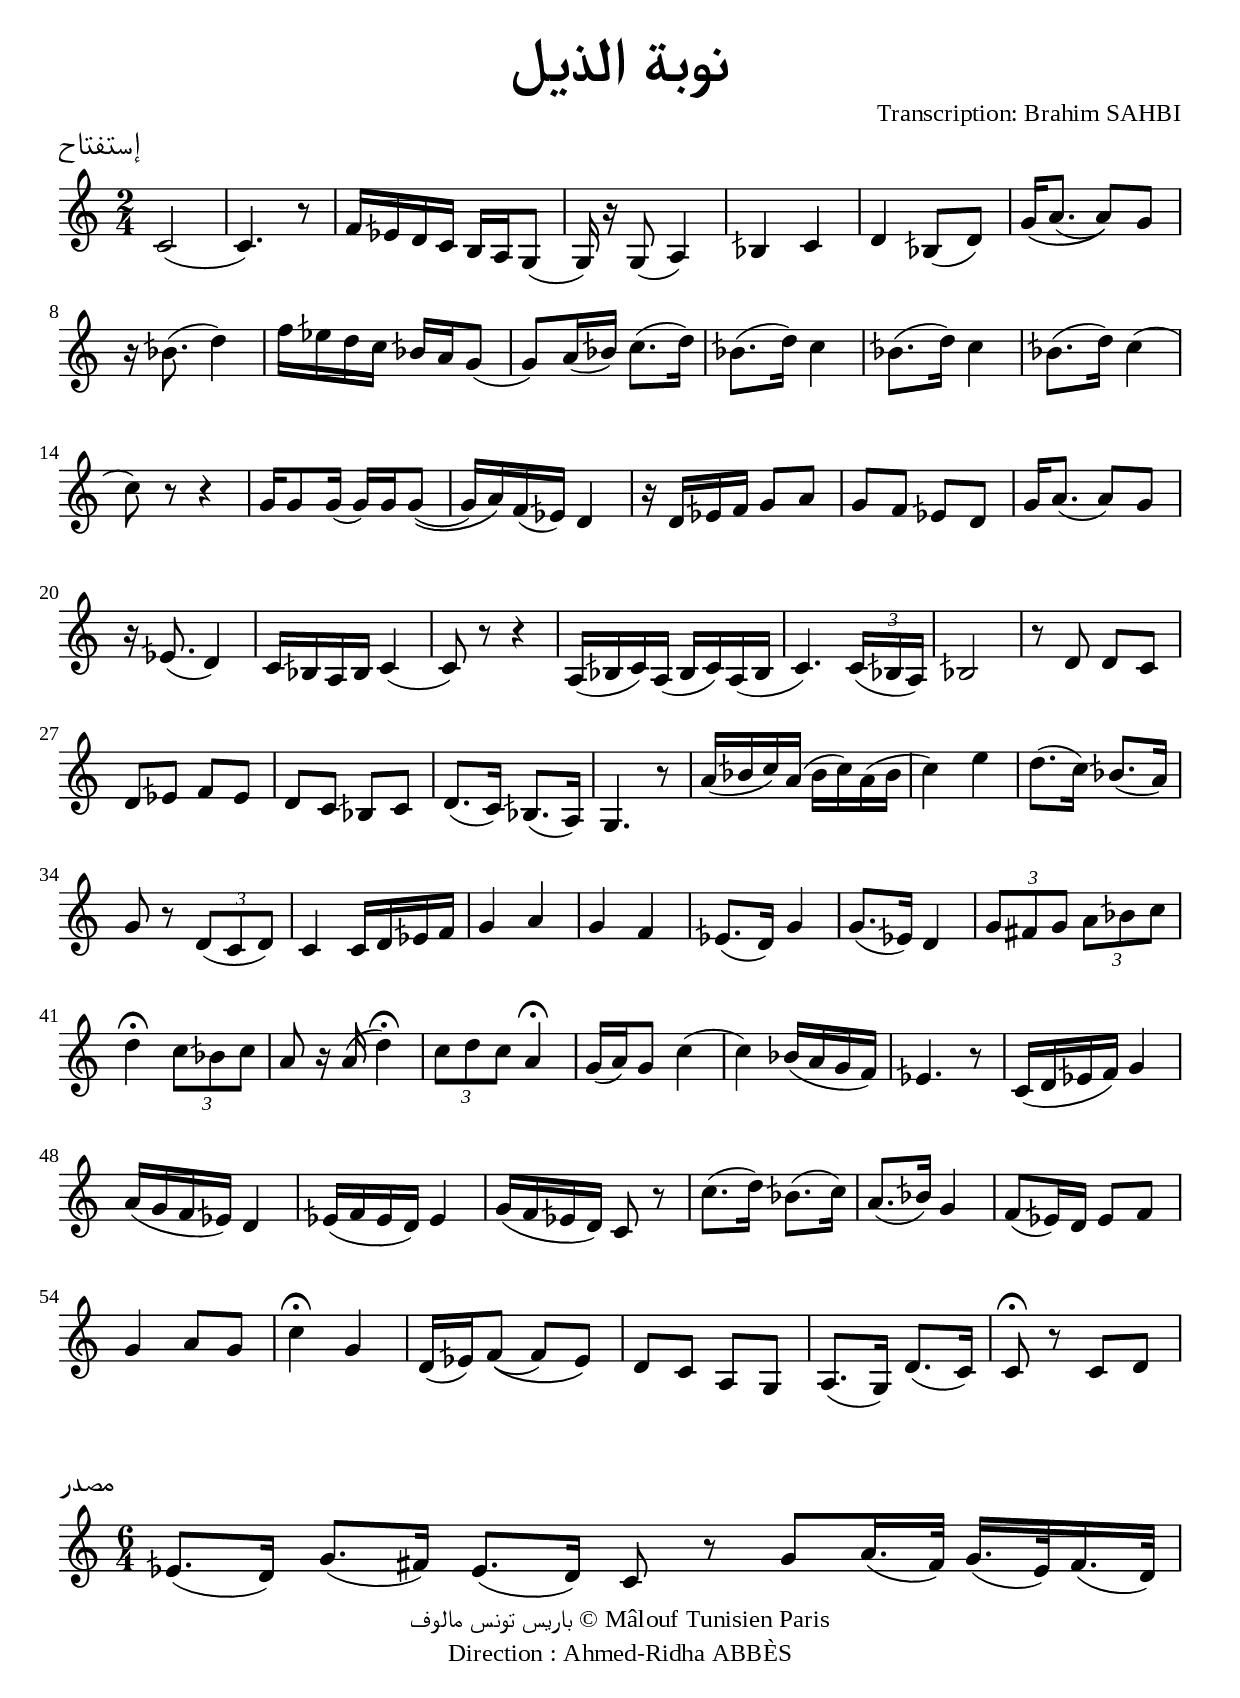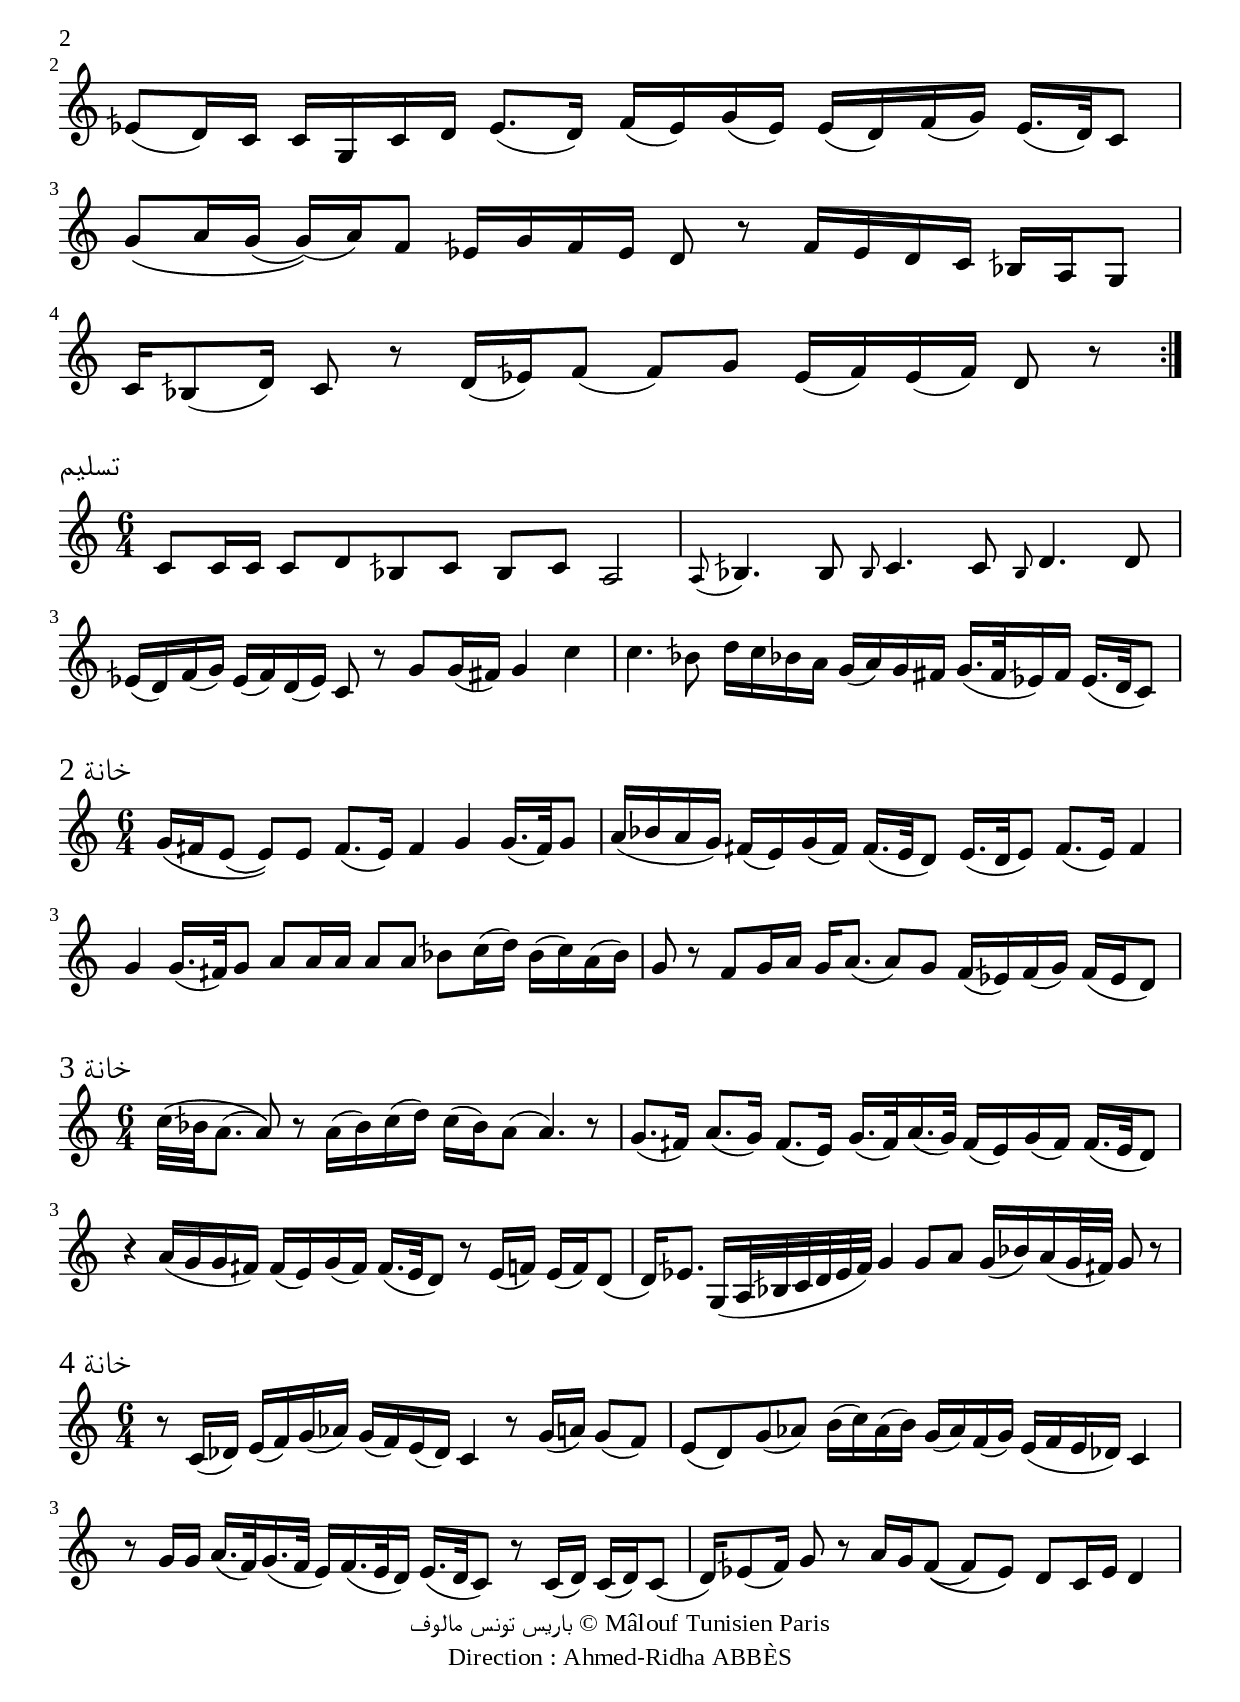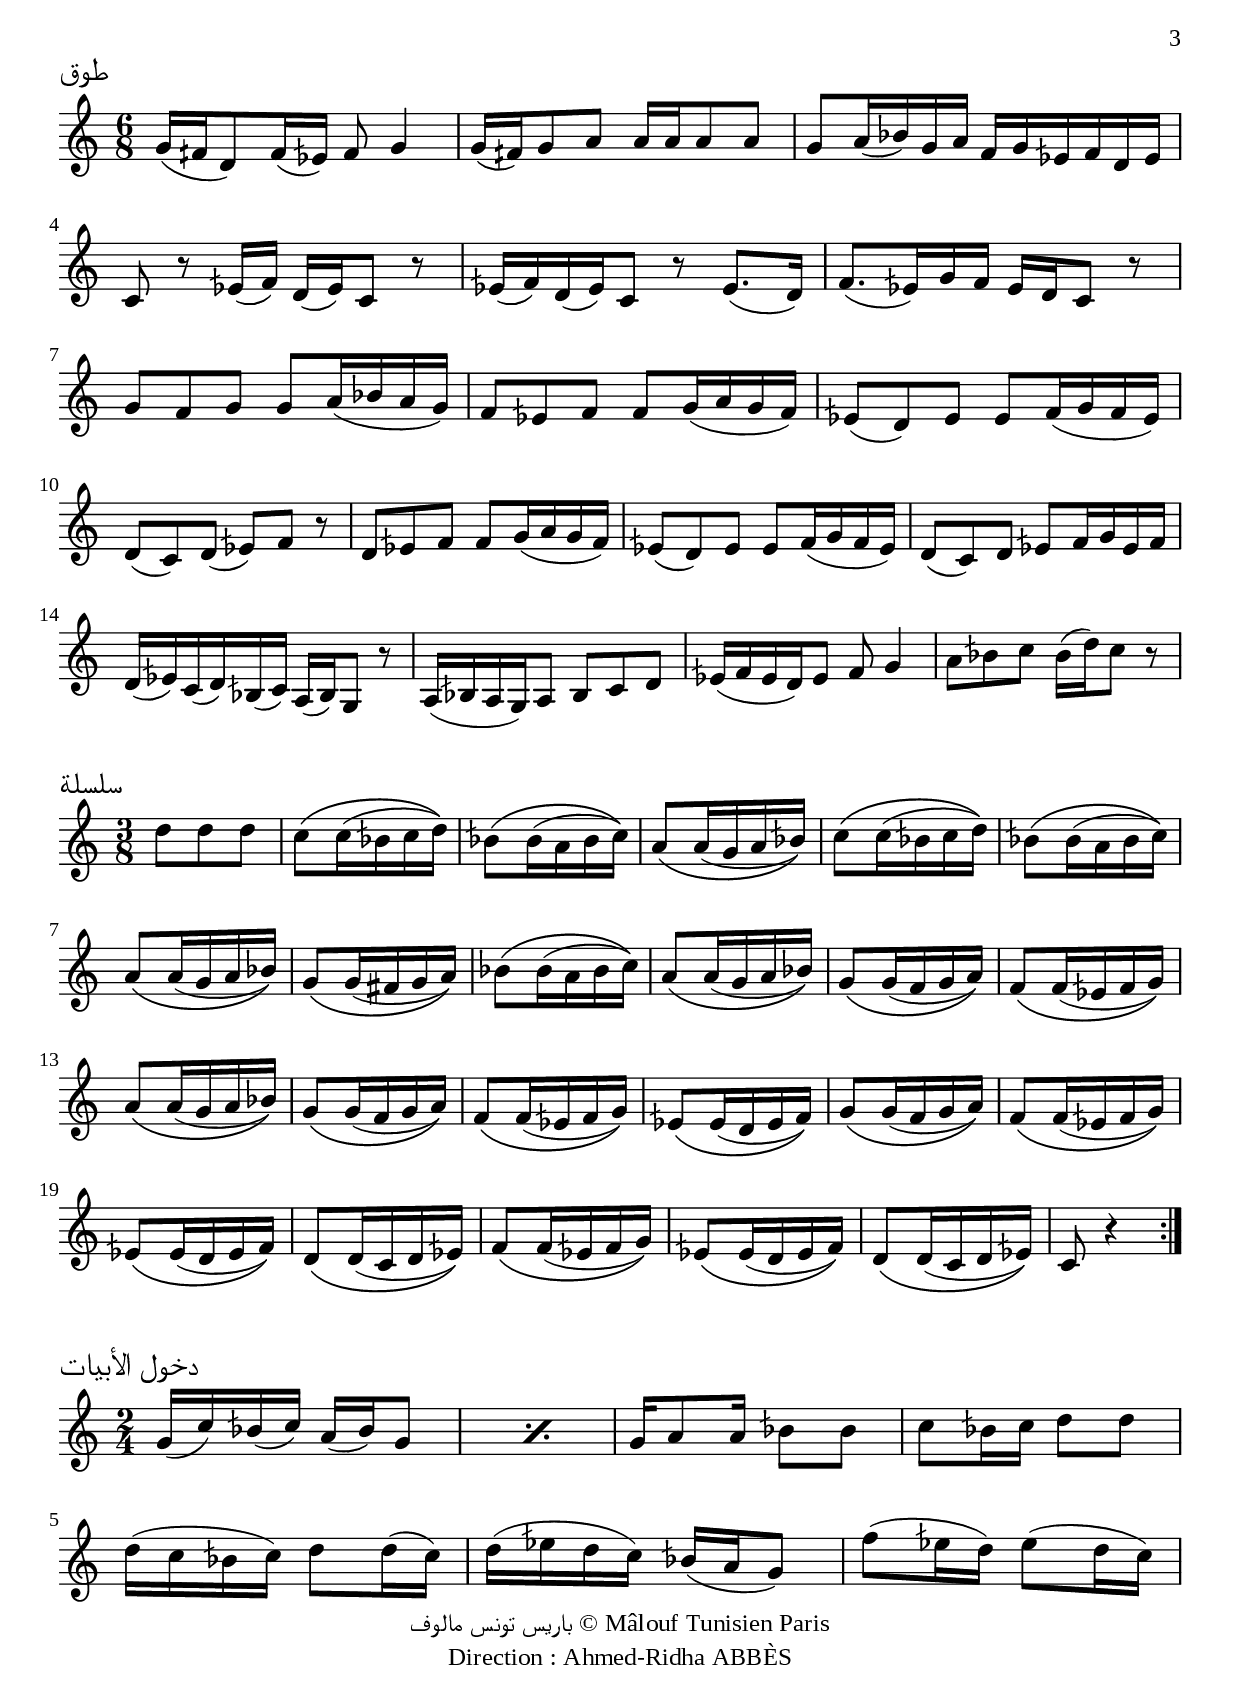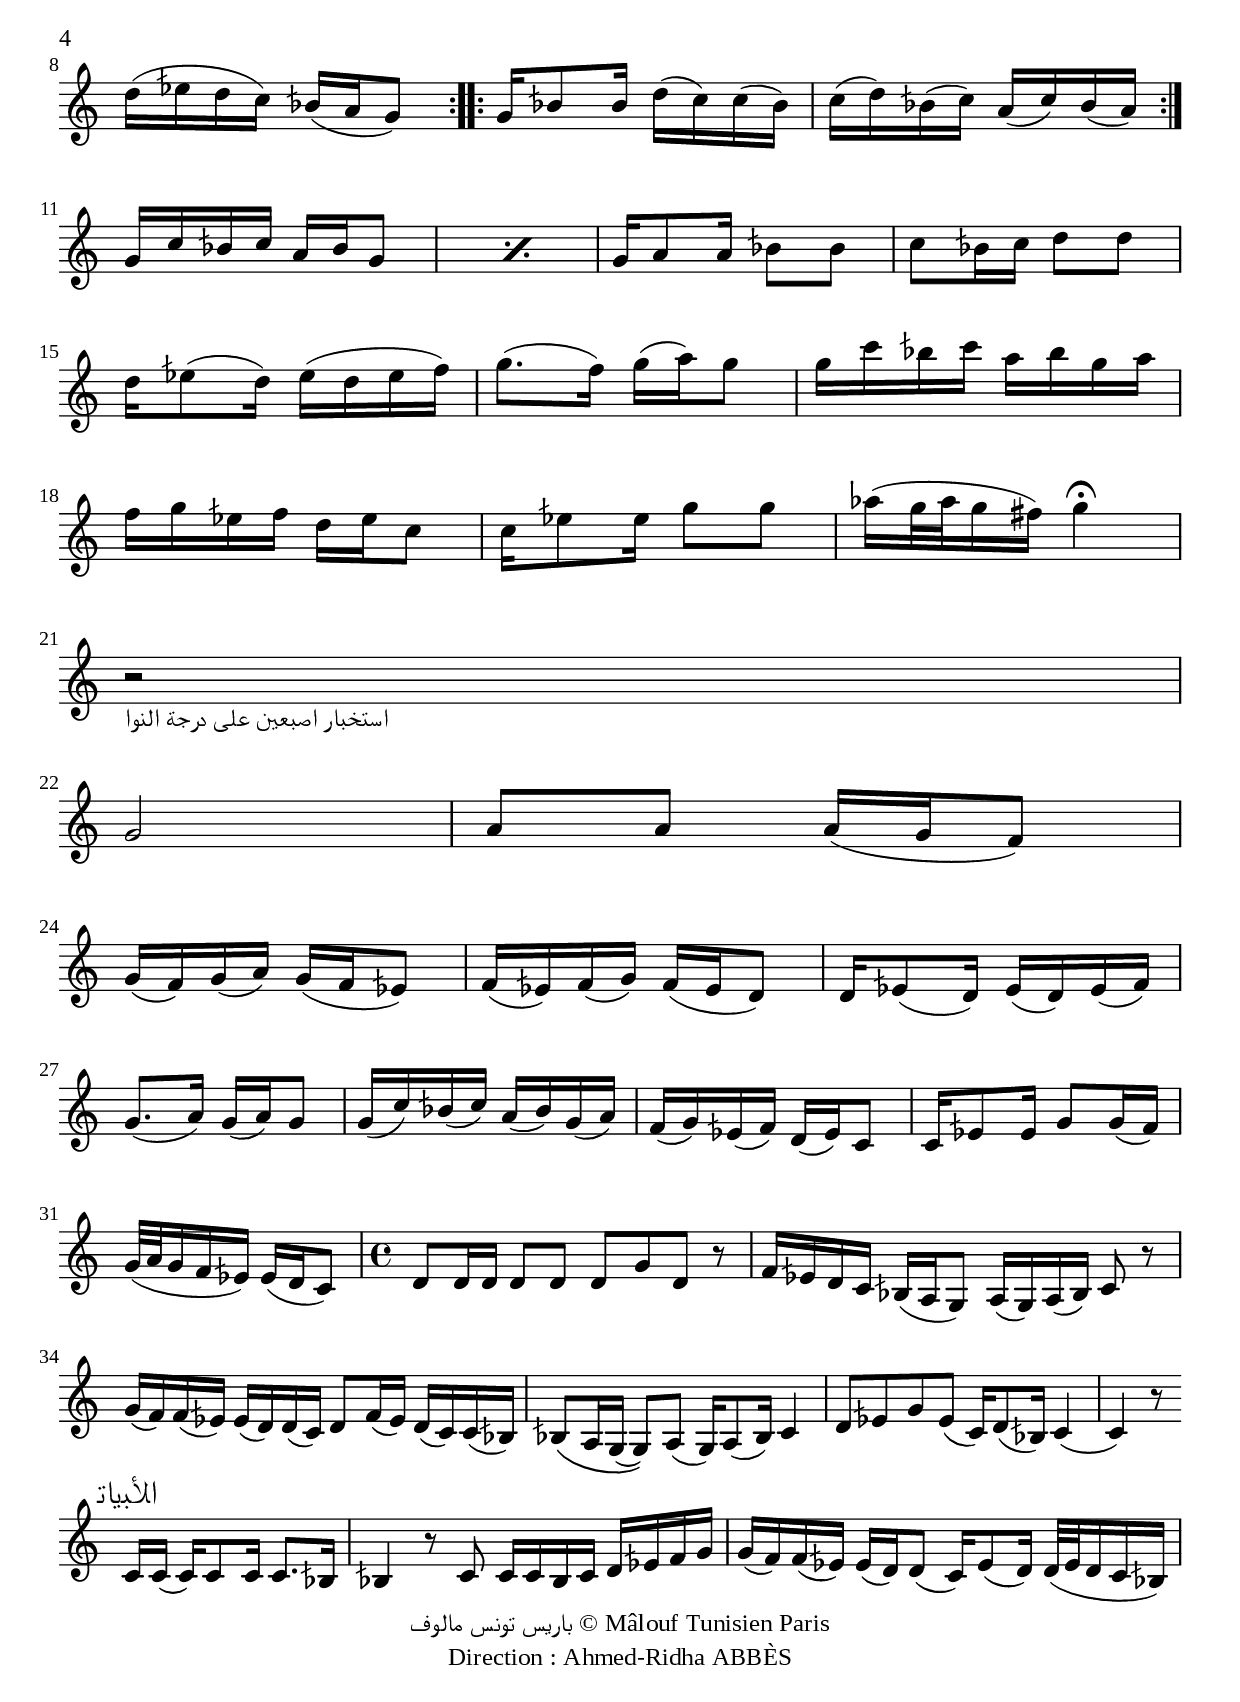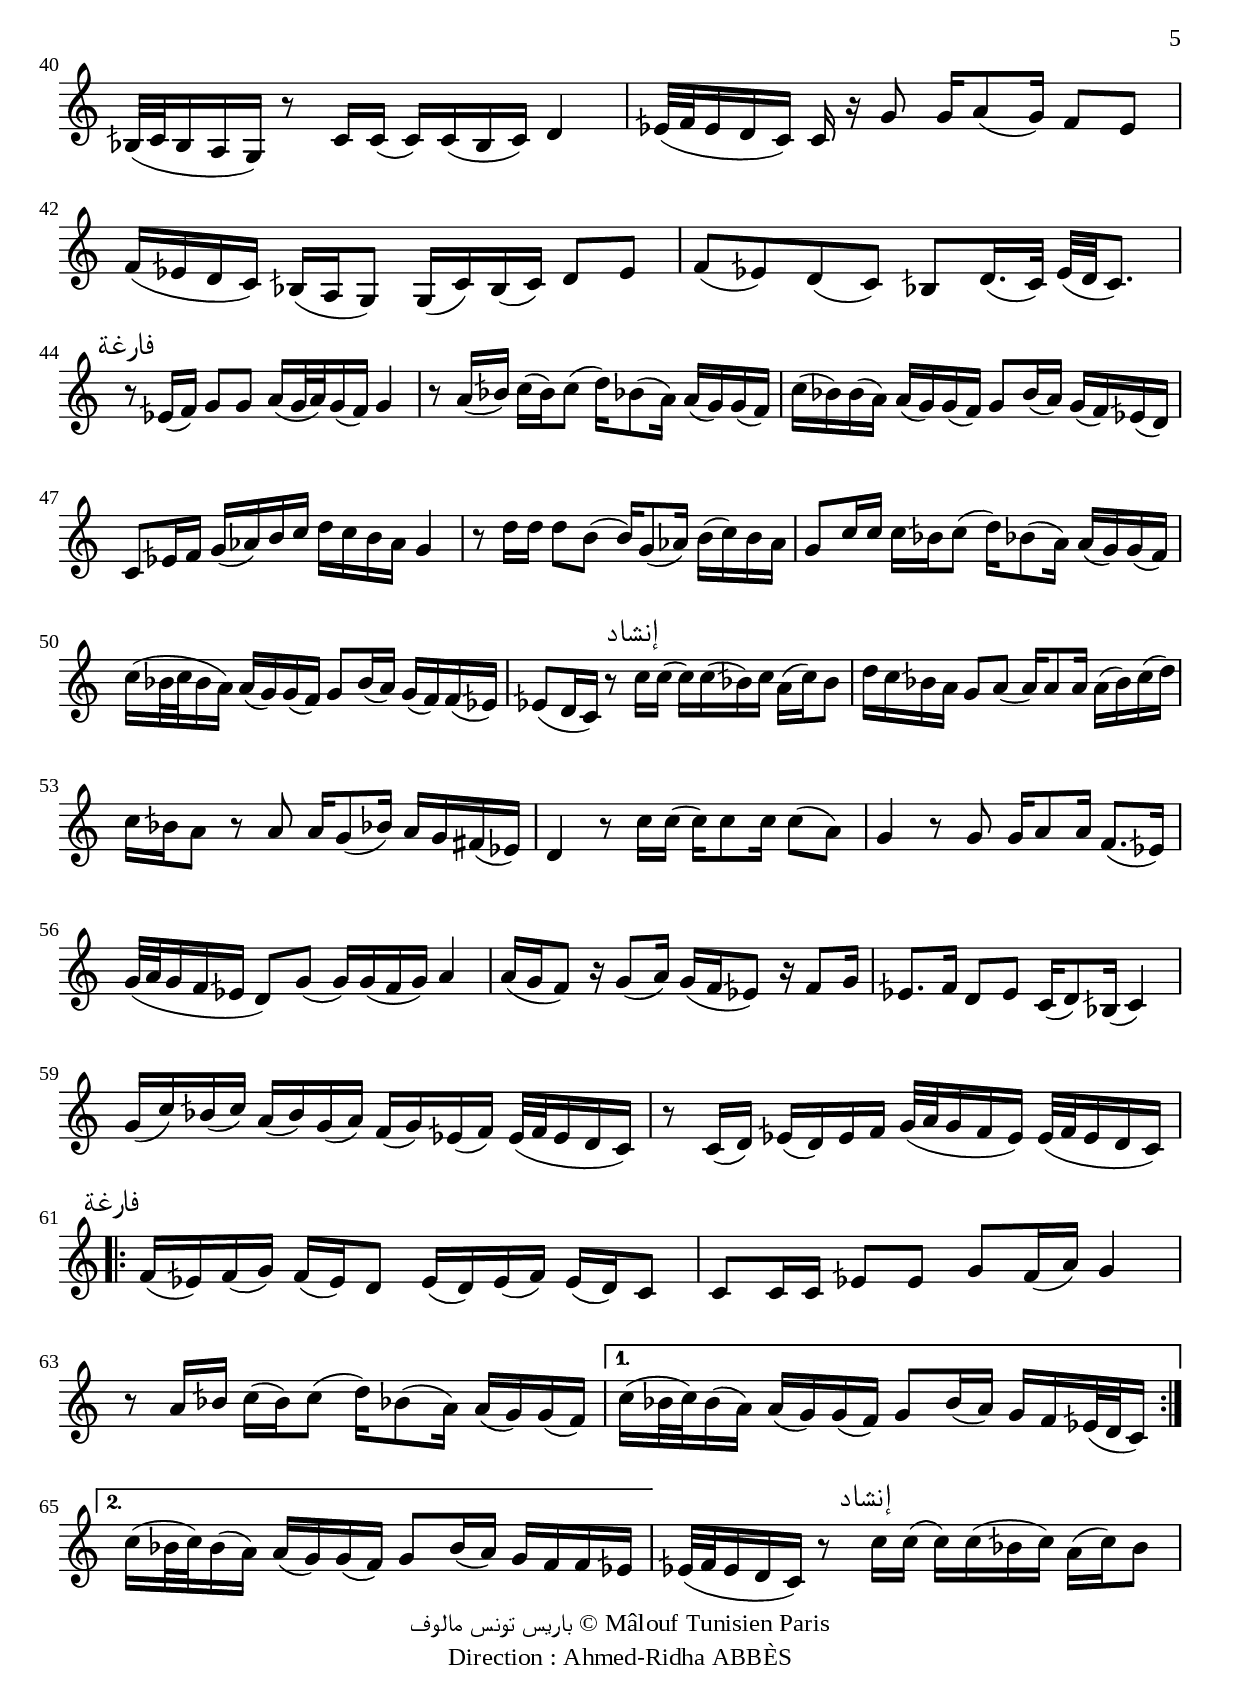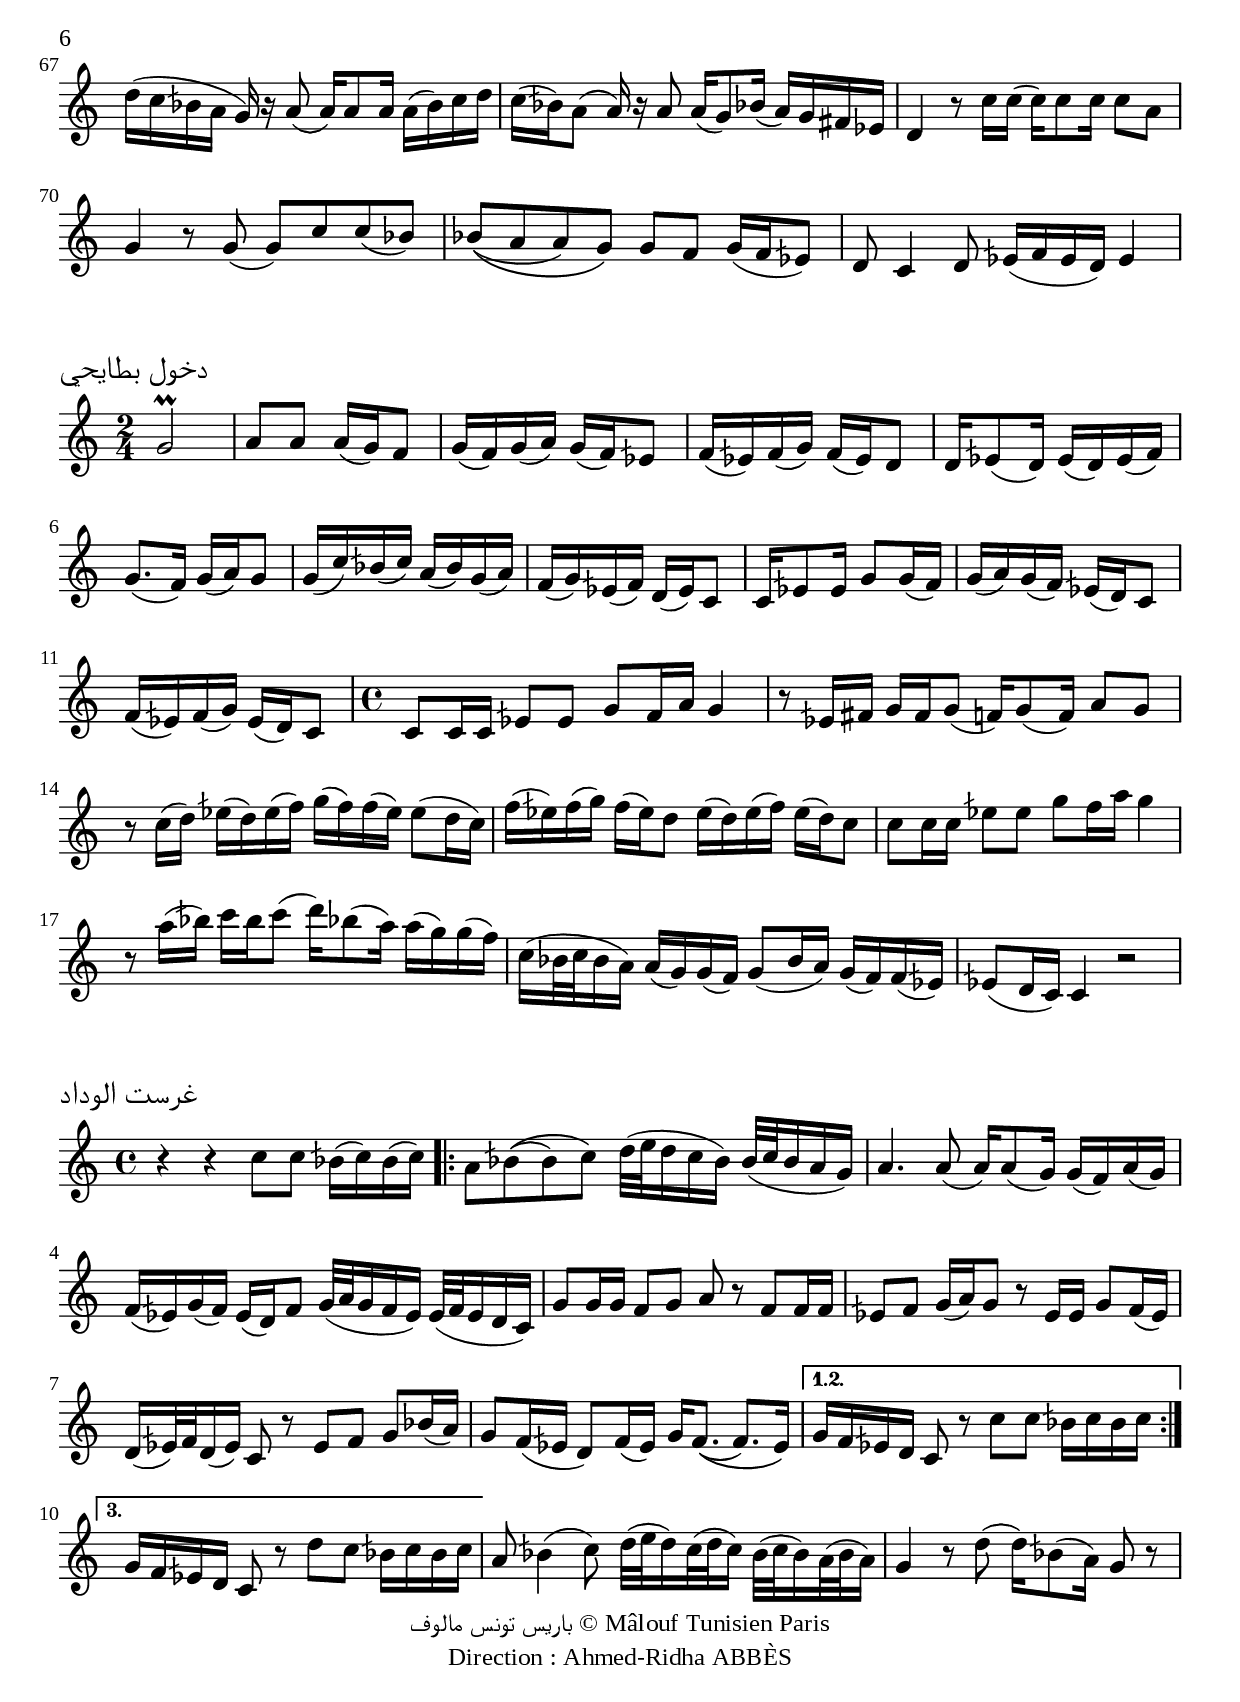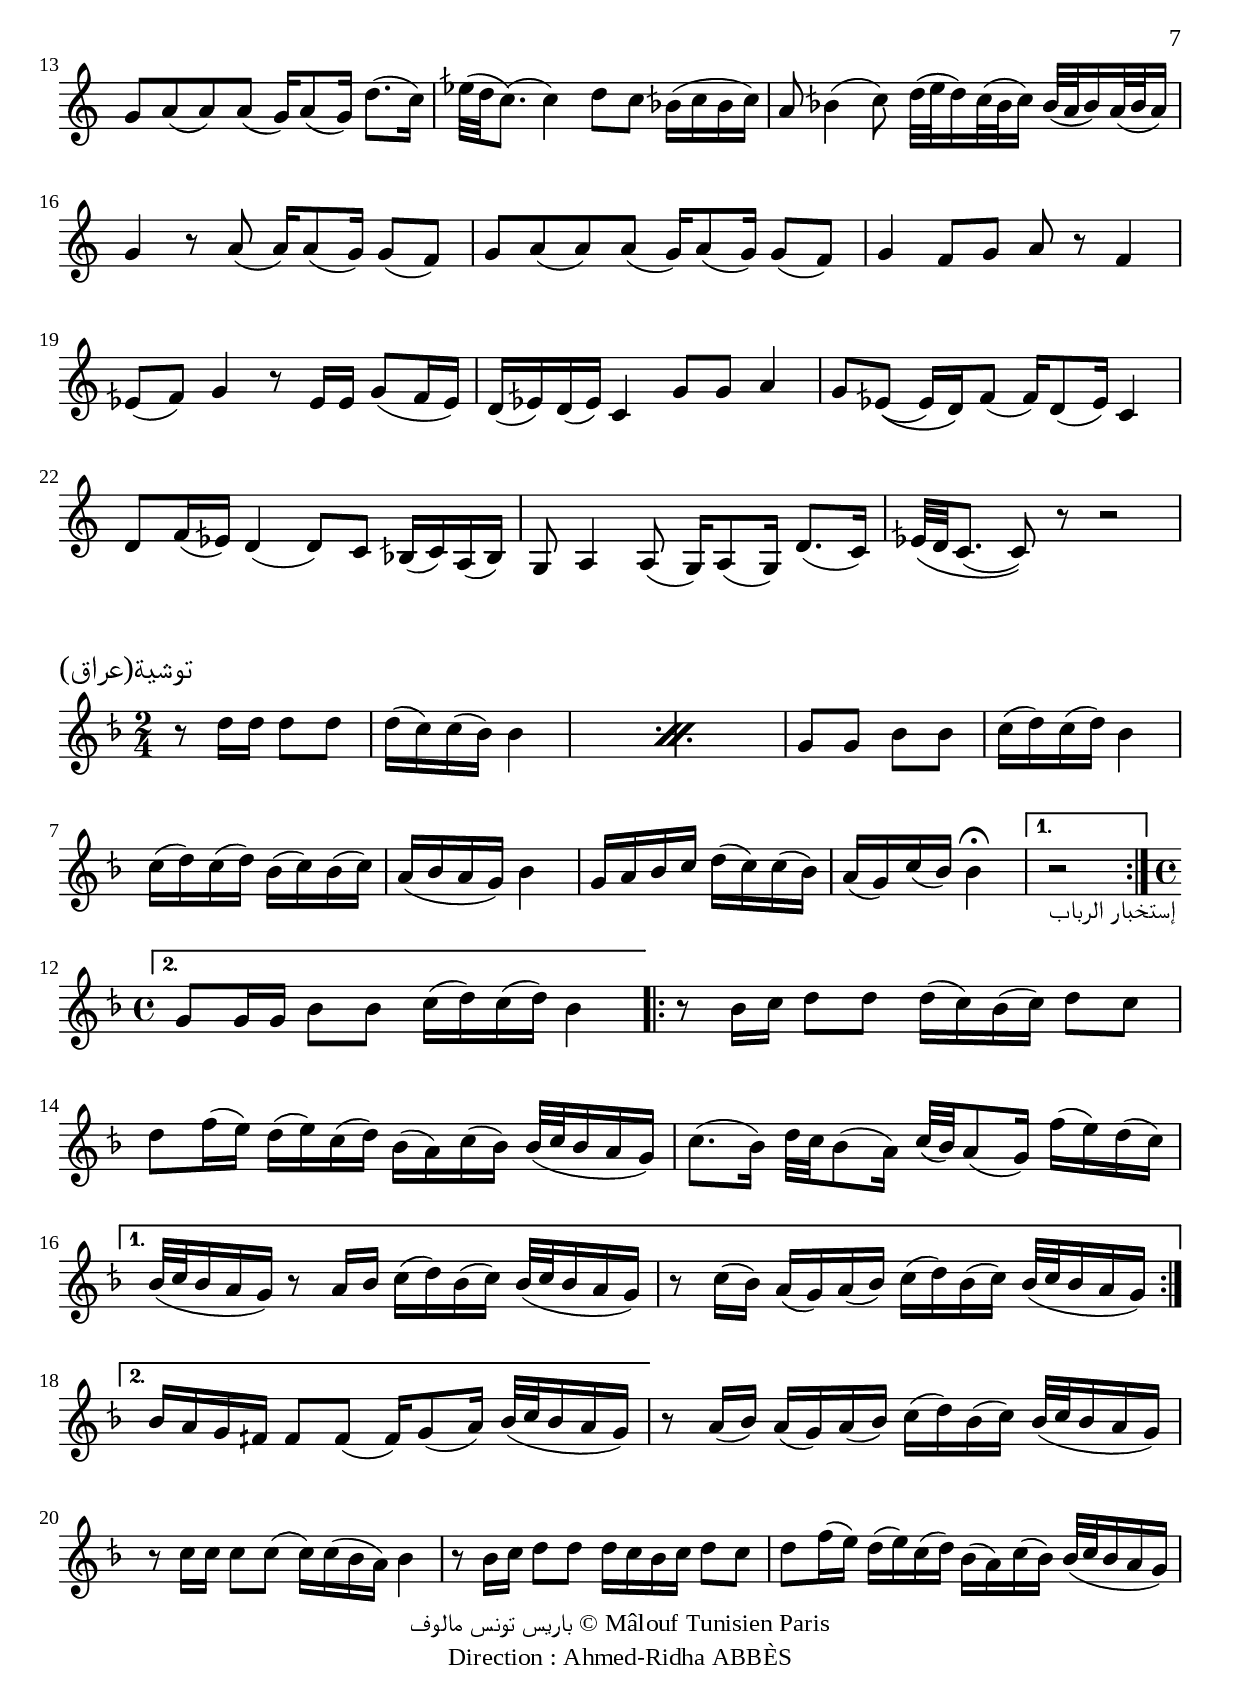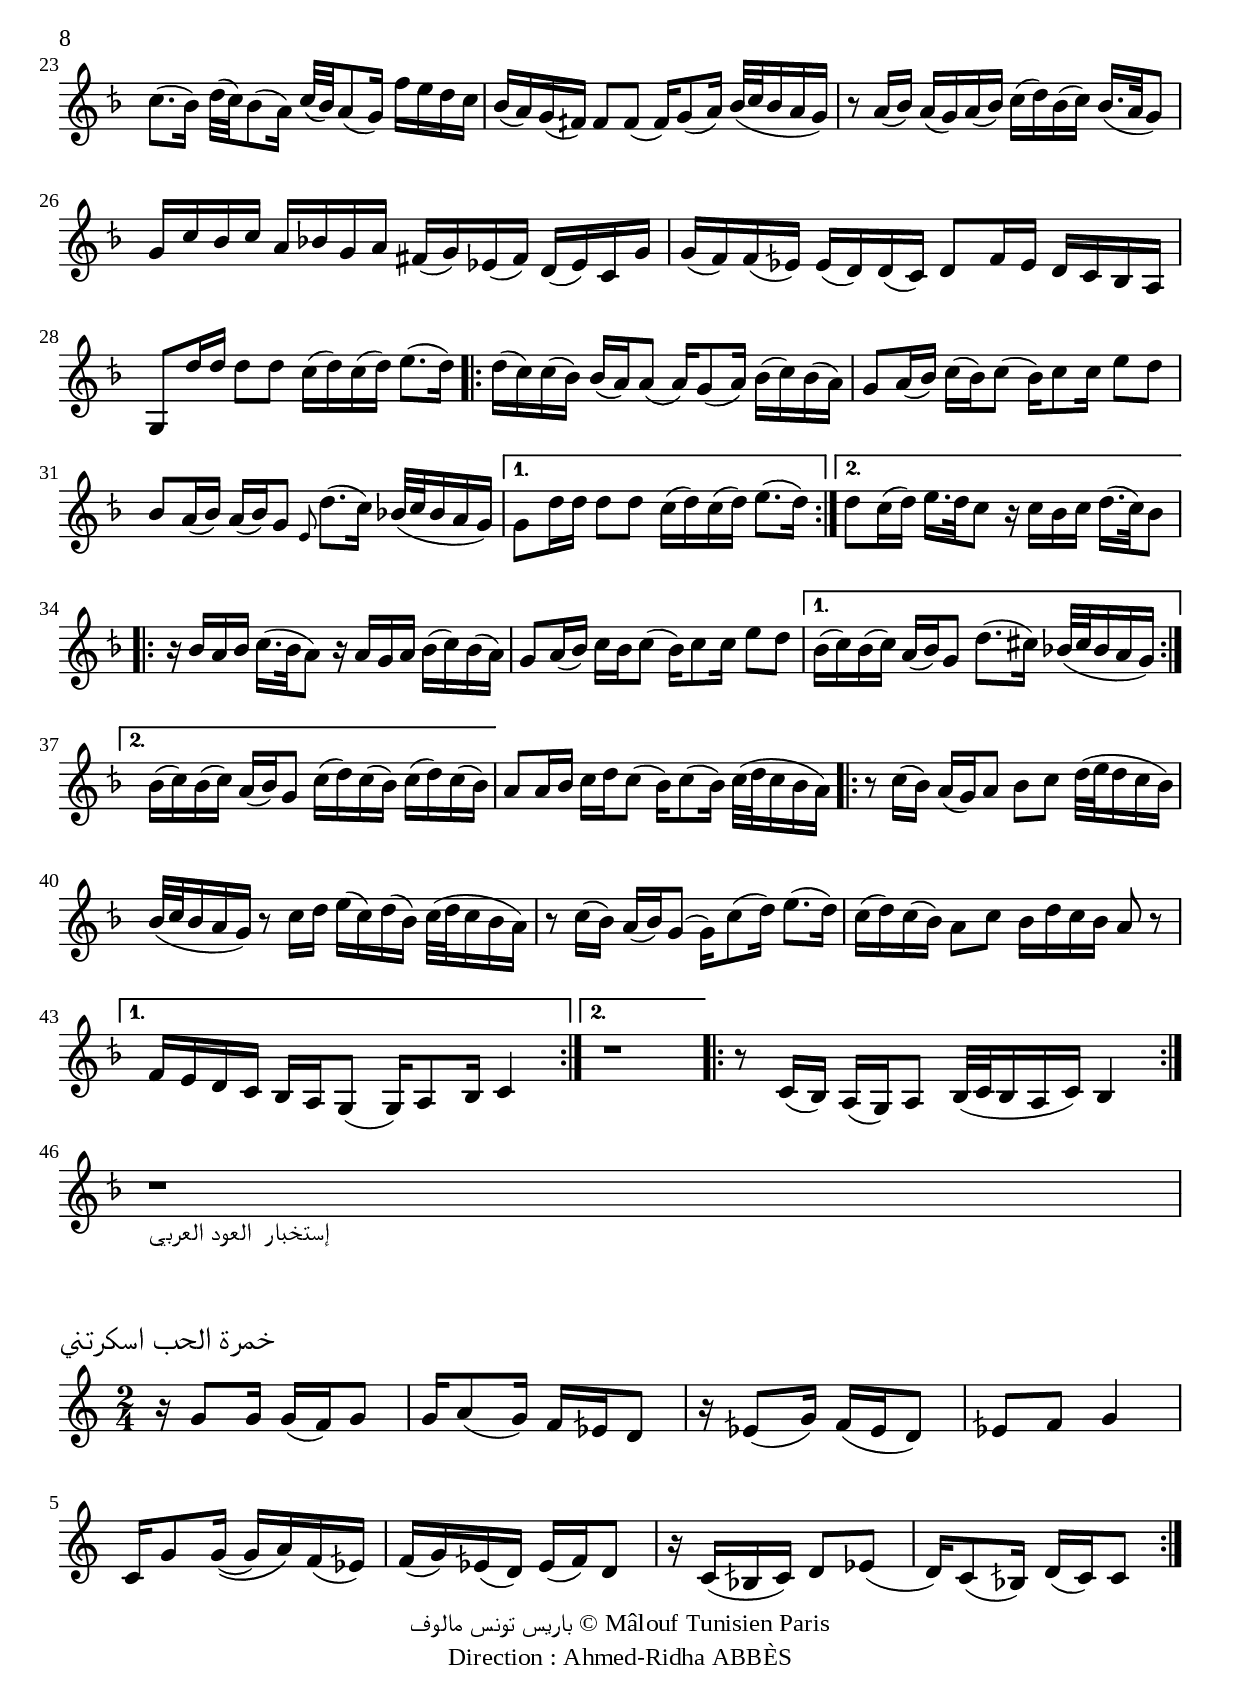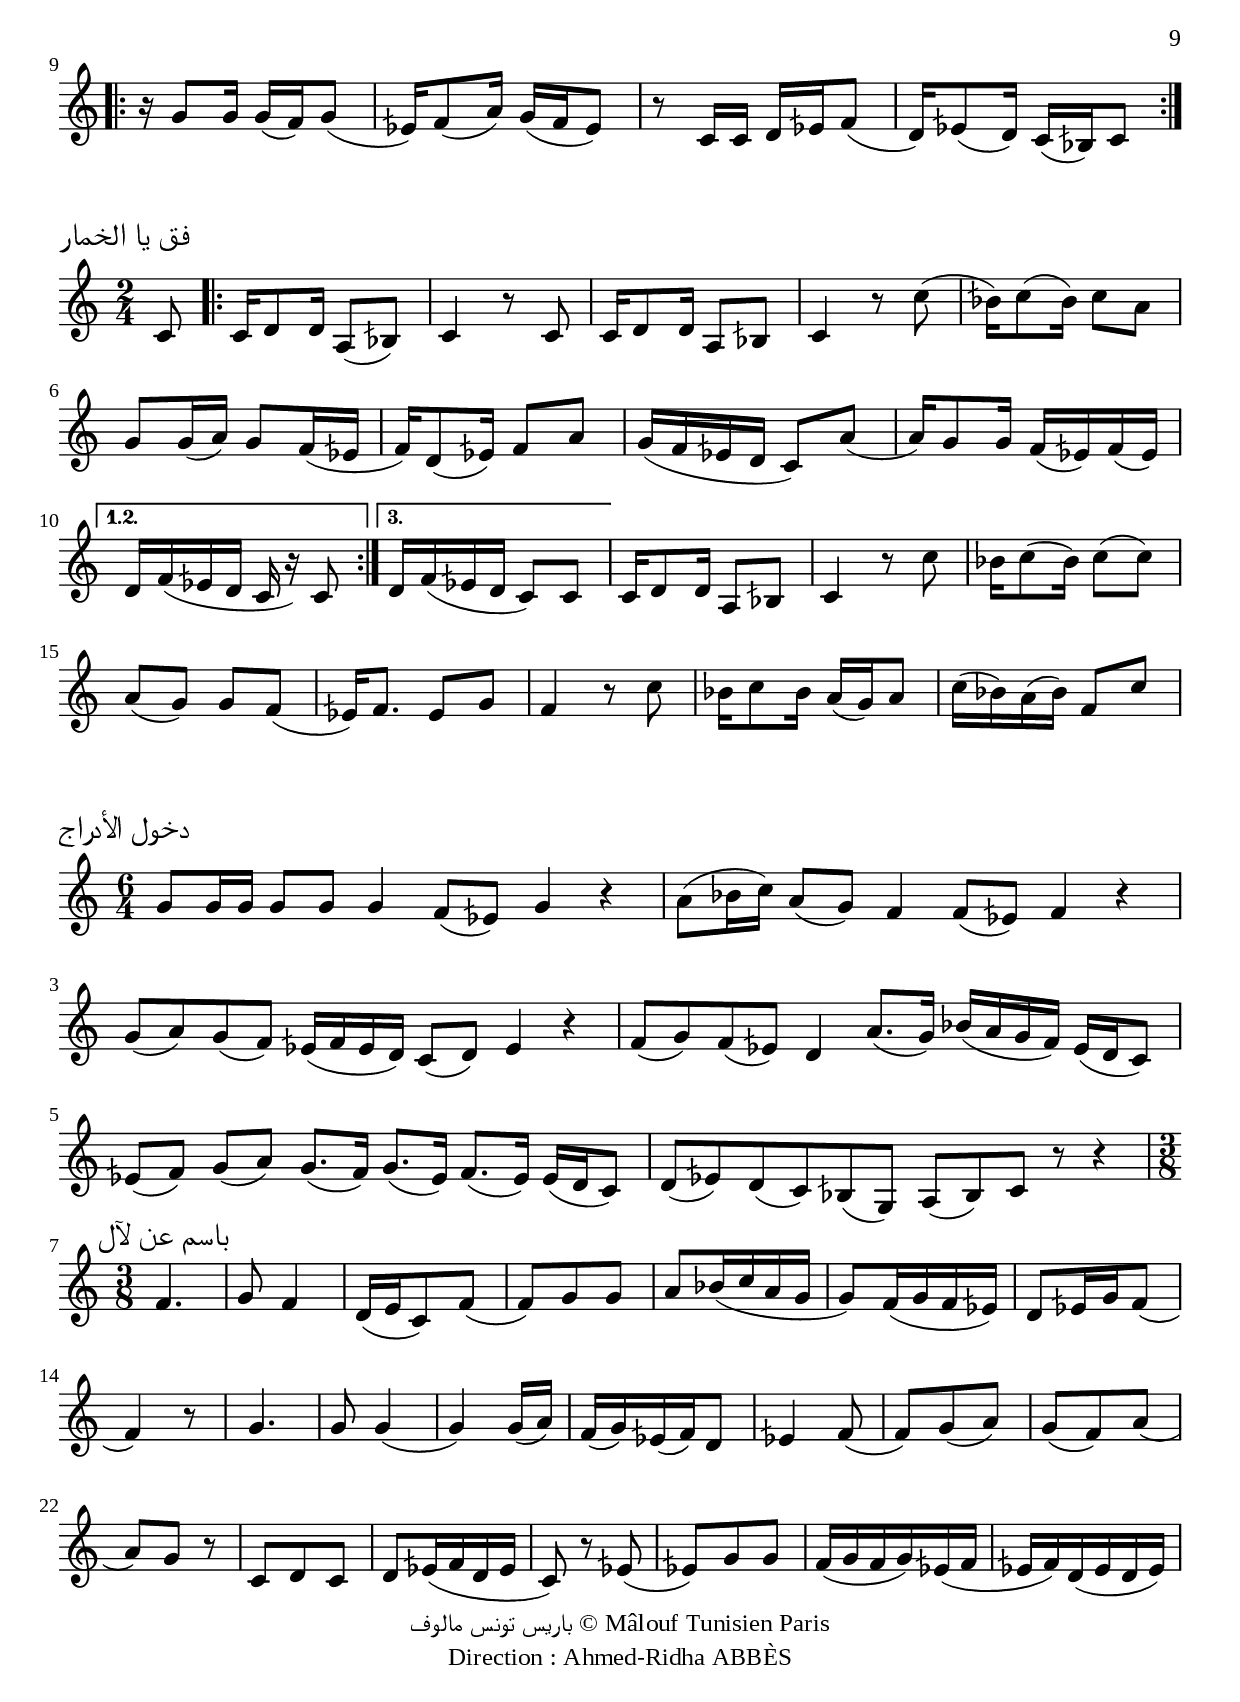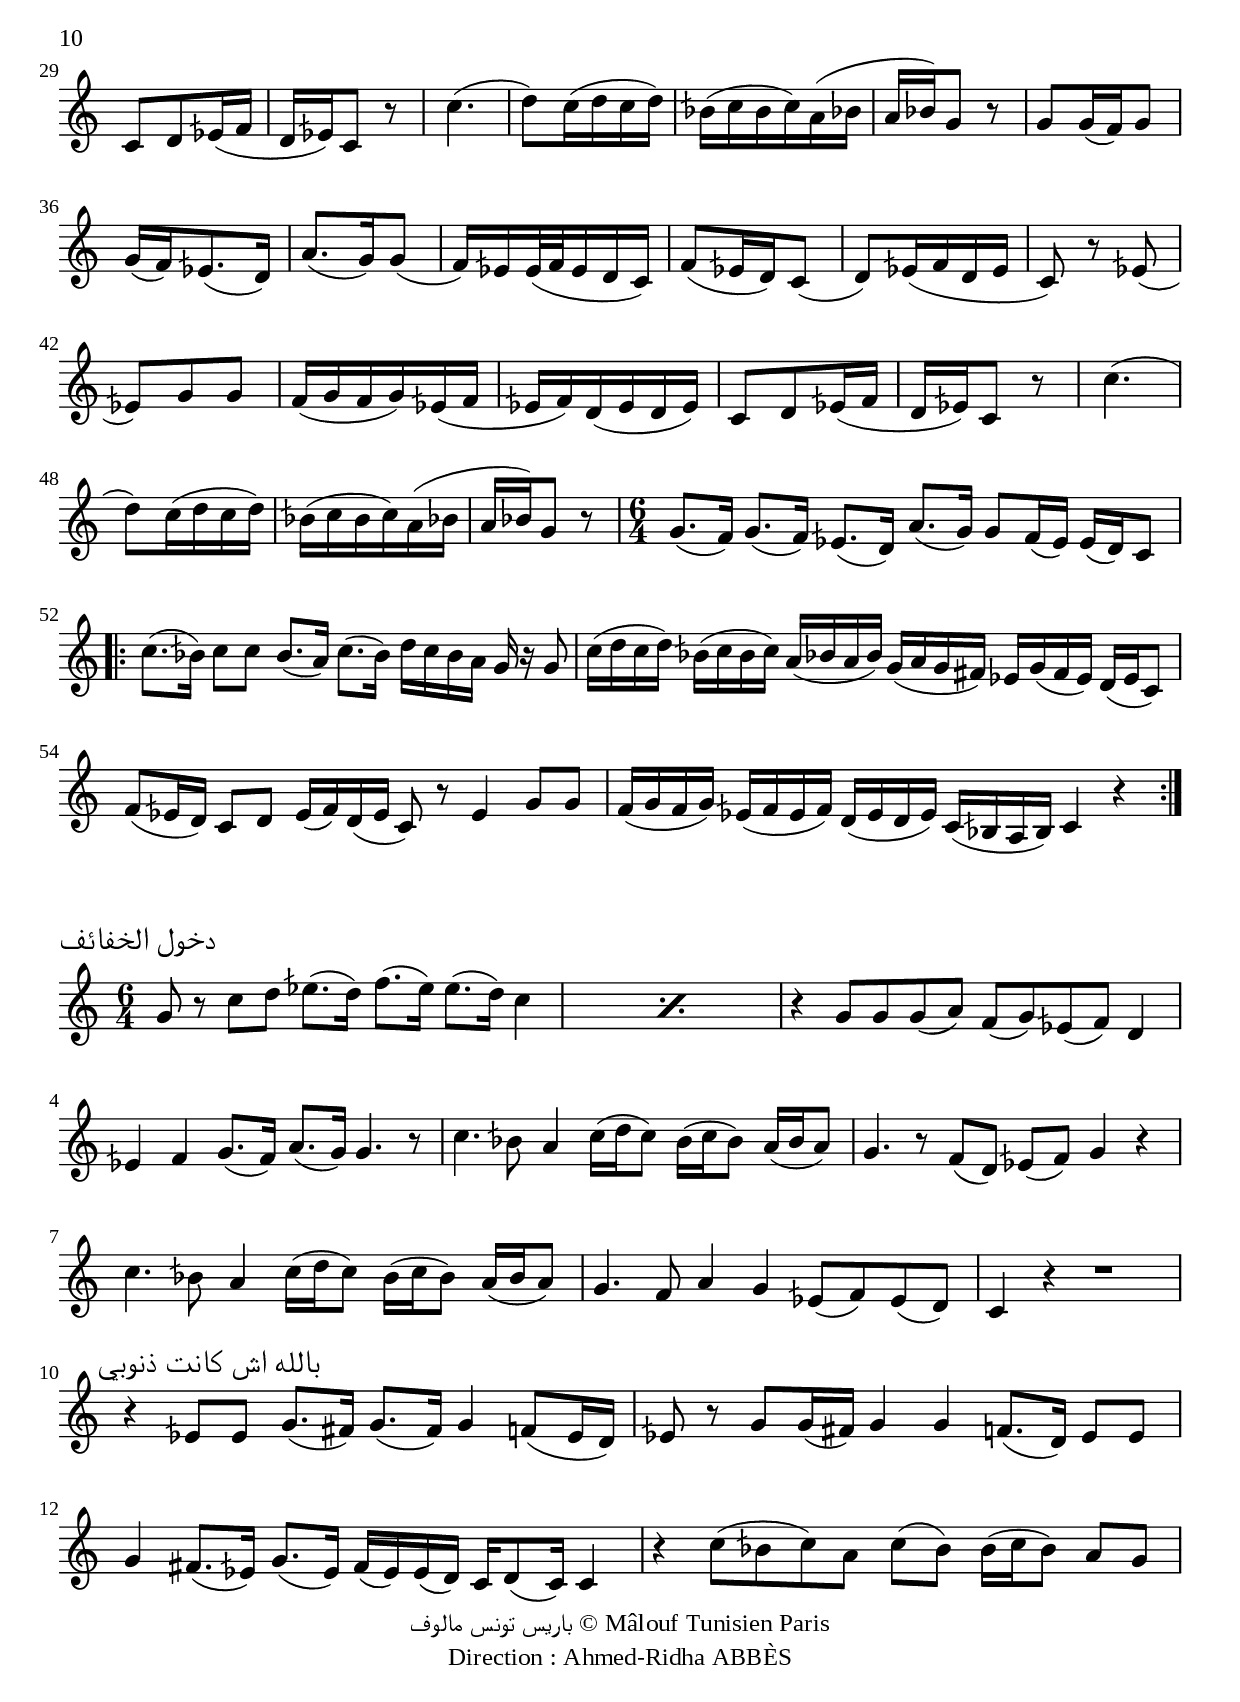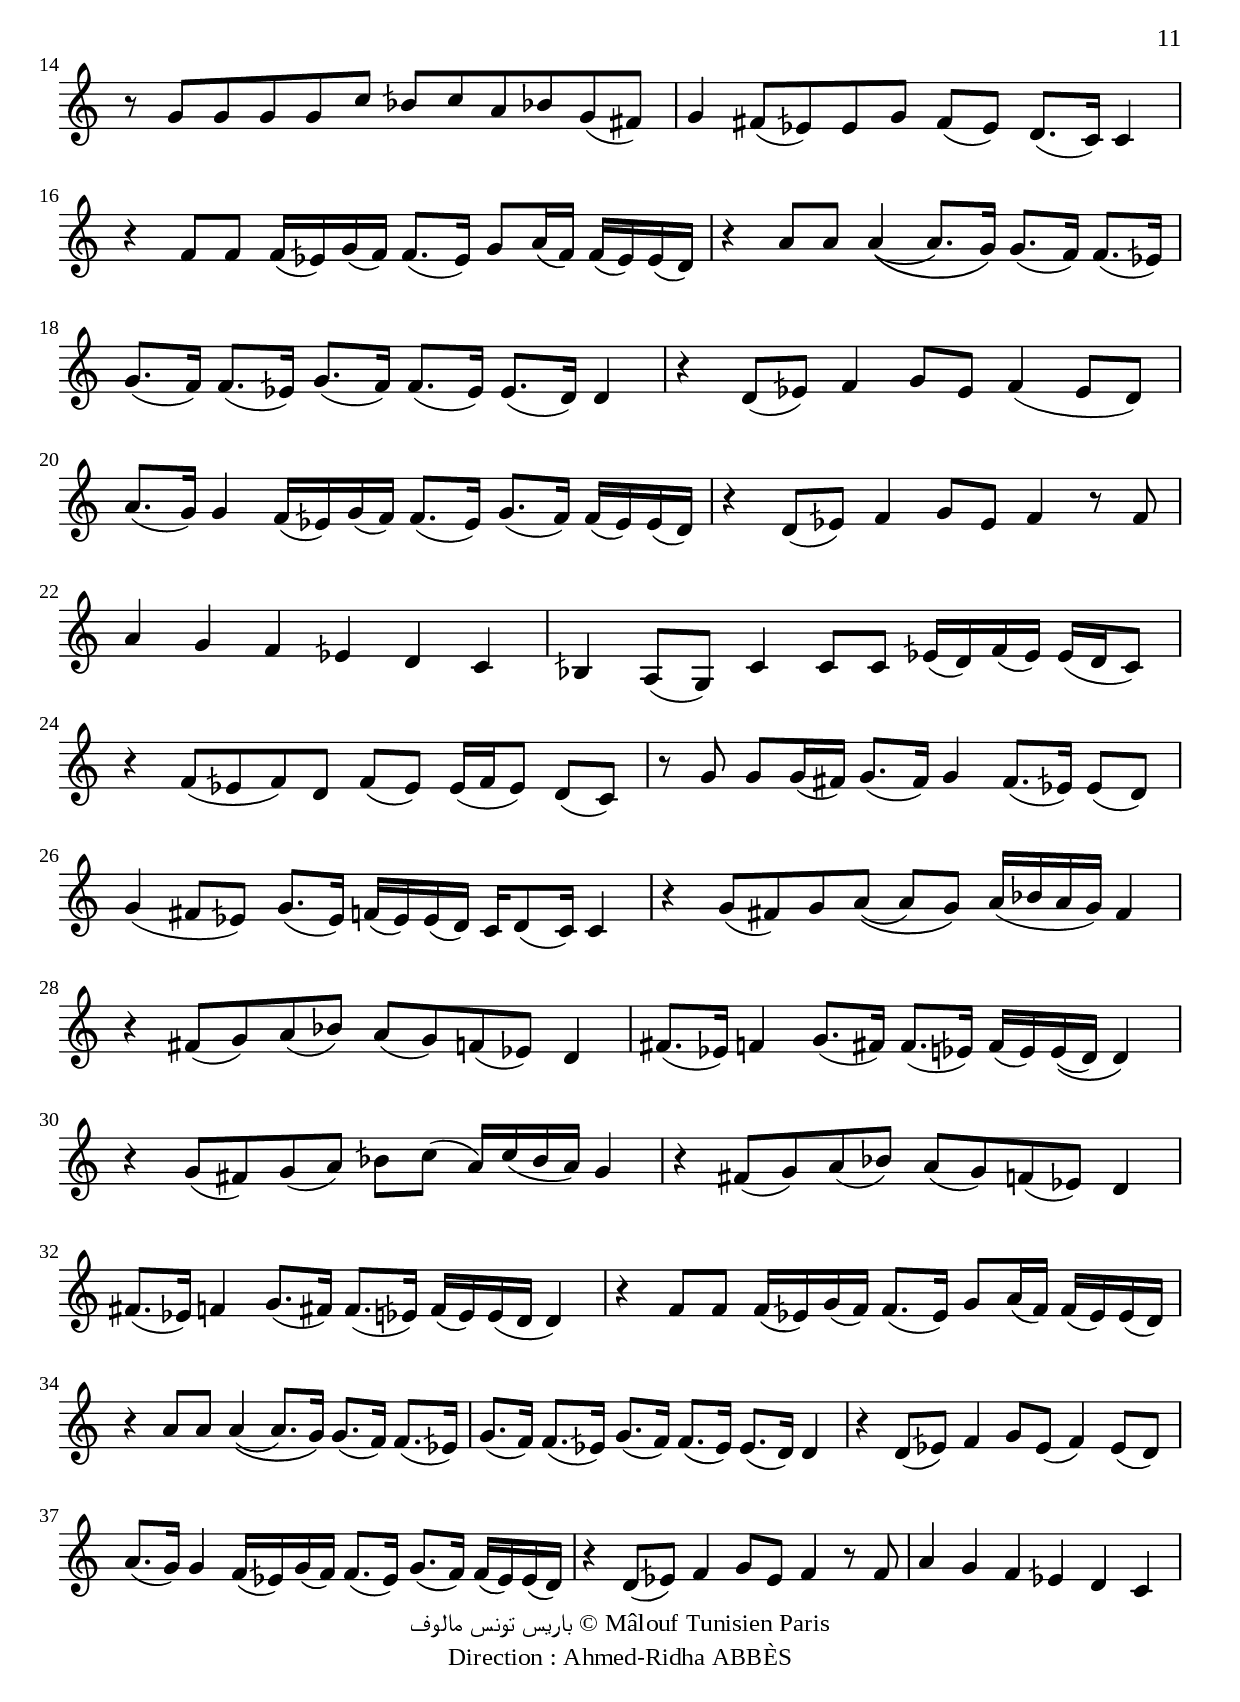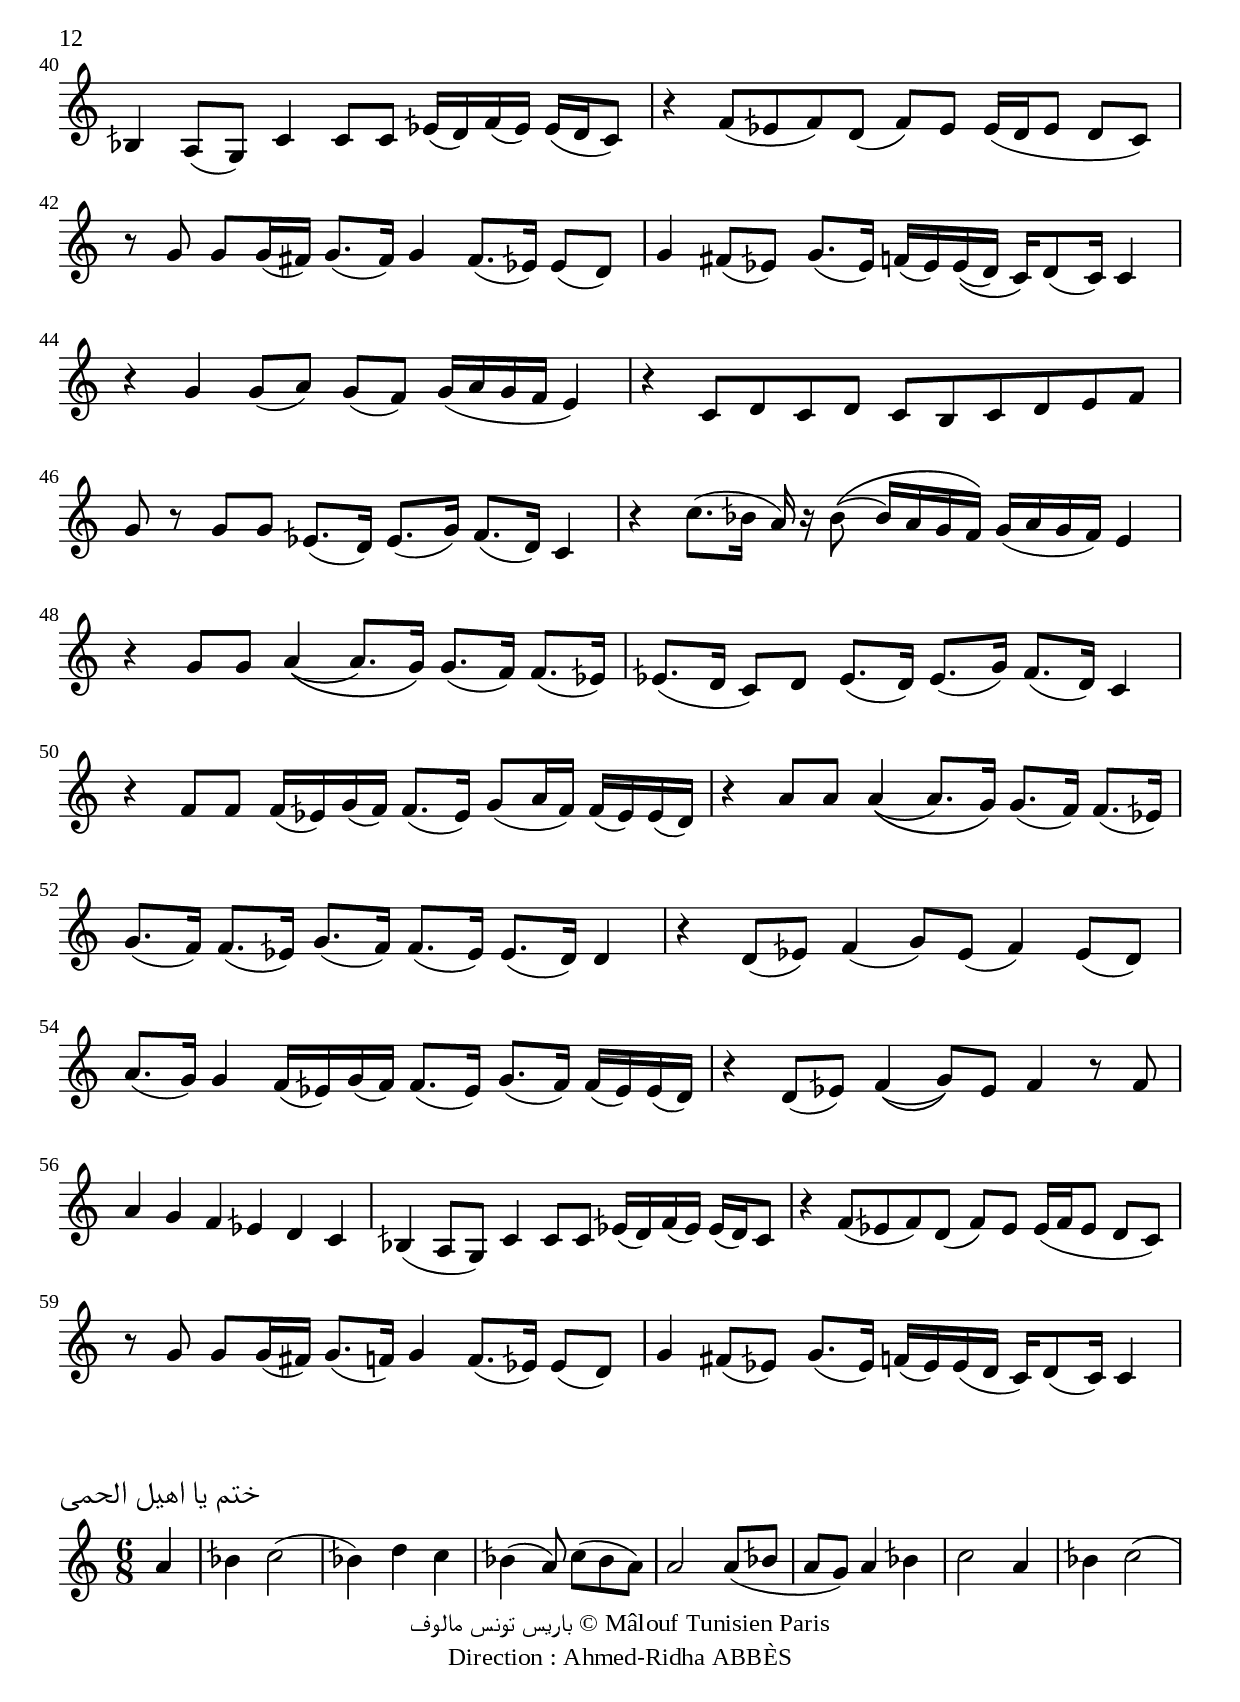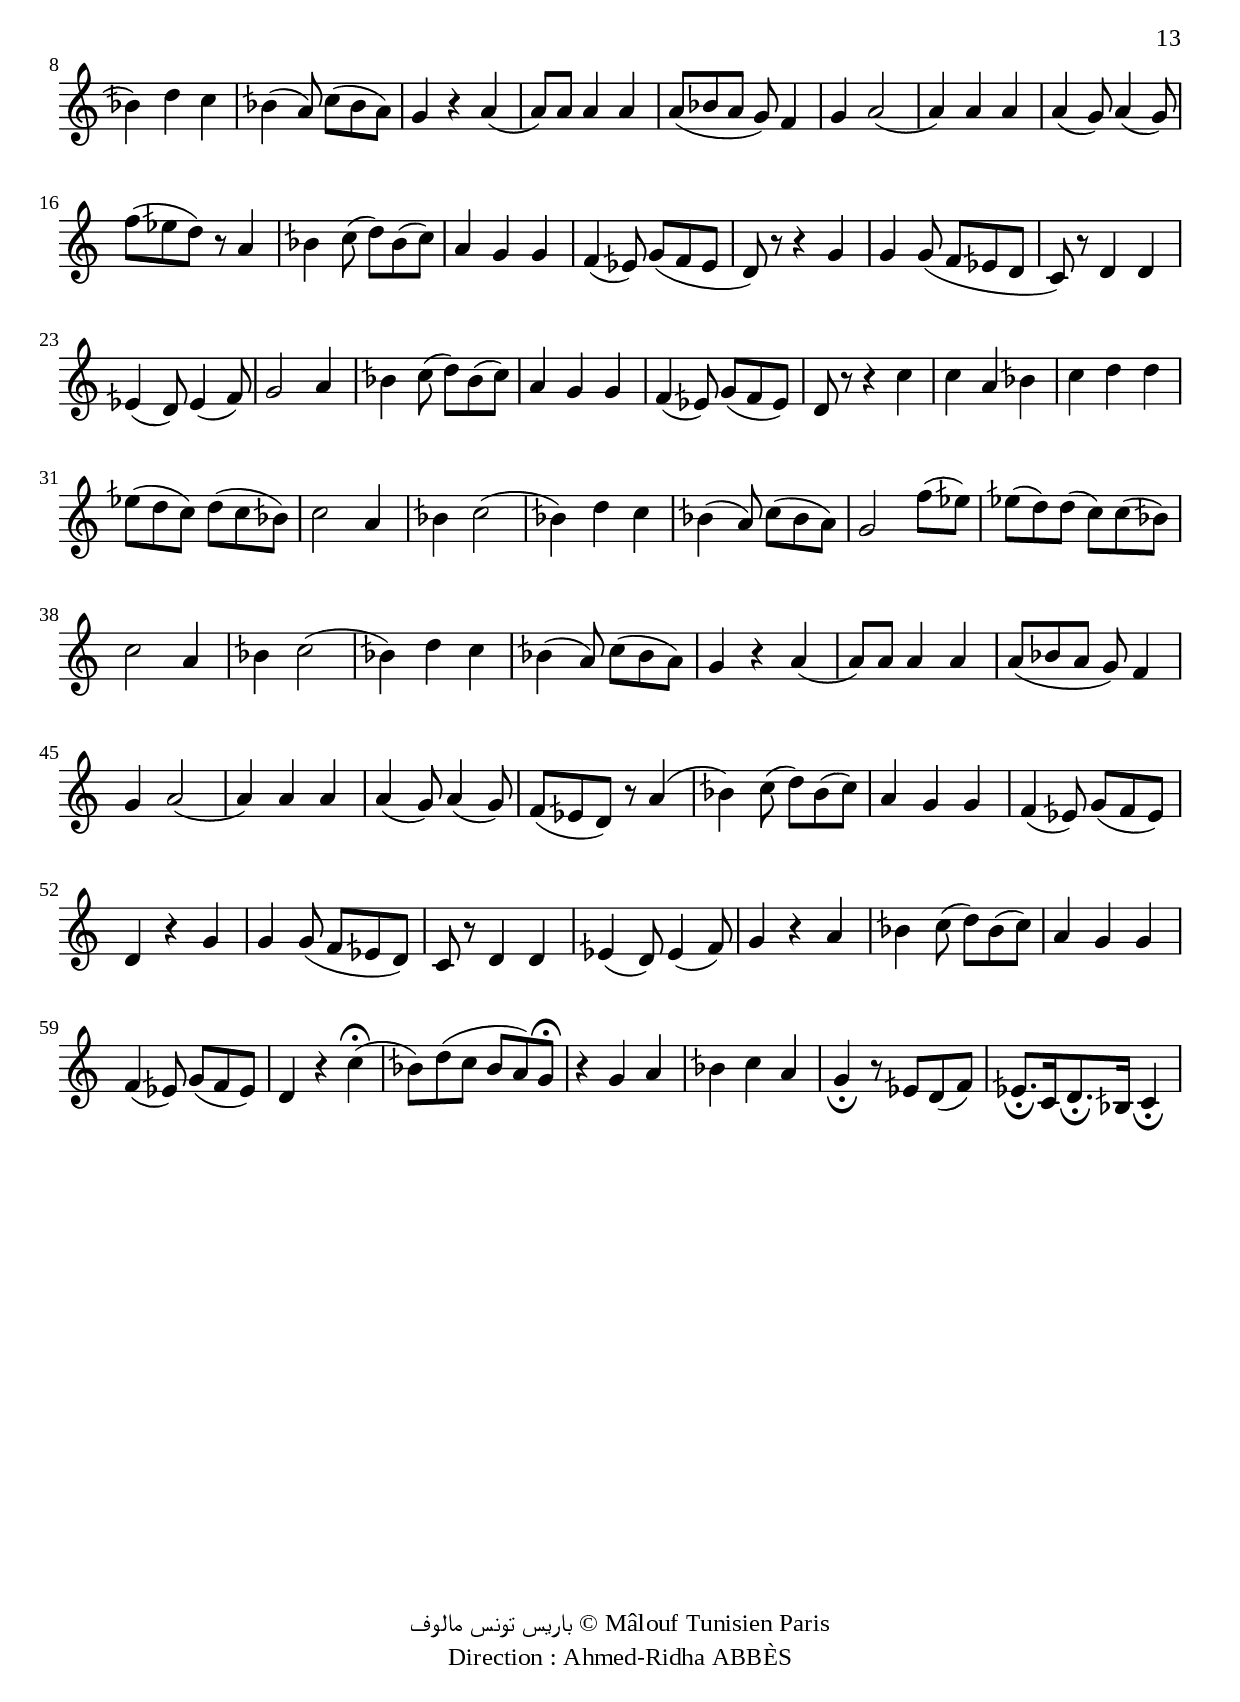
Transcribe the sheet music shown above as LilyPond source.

\language "italiano"
\include "arabic.ly"
#(set-global-staff-size 22)
\header {
  title = \markup { \magnify #2.5 "نوبة الذيل" }
  composer = "Transcription: Brahim SAHBI"
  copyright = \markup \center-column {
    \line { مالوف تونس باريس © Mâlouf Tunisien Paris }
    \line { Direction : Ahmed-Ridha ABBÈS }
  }
}
\paper {
  bottom-margin = 15
  indent = 0
  oddFooterMarkup = \markup \column { \fill-line { \fromproperty #'header:copyright }}
  evenFooterMarkup = \markup \column { \fill-line { \fromproperty #'header:copyright }}
  #(define fonts
  (make-pango-font-tree "Times New Roman"
                        "Nimbus Sans"
                        "Luxi Mono"
                        (/ staff-height pt 20)))
}
DCcoda = {
  \once \override Score.RehearsalMark #'break-visibility = #'#(#t #t #f)
  \mark \markup { \small "D.C. al coda" }
}
DScoda = {
  \once \override Score.RehearsalMark #'break-visibility = #'#(#t #t #f)
  \mark \markup { \small "D.S. al coda" }
}
Segno = {
  \once \override Score.RehearsalMark #'break-visibility = #'#(#f #t #t)
  \mark \markup { \small \musicglyph #"scripts.segno" }
}
dkhoul_barwel_s = \drummode {
  \time 4/4
  bd8 bd hh sn hh sn sn4 |
}
dkhoul_barwel_p = \drummode {
  \time 4/4
  bd8 bd hh sn bd4 sn |
}
khatem = \drummode {
  \time 6/8
  bd4 sn hh |
}
khafif = \drummode {
  \time 6/4
  bd4 r sn sn sn r |
}
draj = \drummode {
  \time 6/4
  bd4 bd sn sn sn sn8 sn |
}
hroub = \drummode {
  \time 2/4
  bd16 hh32 hh sn16 sn bd16 hh sn8 |
}
btayhi = \drummode {
  \time 4/4
  bd8 hh16 sn8 hh16 sn8 hh8 bd8 sn4 |
}
istiftah = \relative do'
{
  \time 2/4
  do2( |
  do4.) r8 |
  fa16 misb re do si la sol8( |
  sol16) r sol8 (la4) |
  sisb4 do |
  re sisb8 (re) sol16 \(la8. (la8)\) sol8 |
  r16 sisb8. (re4) |
  fa16 misb re do sisb la sol8( |
  sol) la16 (sisb) do8. (re16) sisb8. (re16) do4 |
  sisb8. (re16) do4 |
  sisb8. (re16) do4( |
  do8) r8 r4 |
  sol16 sol8 sol16(sol) sol16 sol8 \( ( |
  sol16) la\) fa (misb) re4 |
  r16 re misb fa sol8 la |
  sol fa misb re |
  sol16 la8.(la8) sol8 |
  r16 misb8. (re4) |
  do16 sisb la sisb do4( |
  do8) r r4 |
  la16 (sisb do) la (sisb do) la (sisb |
  do4.) \tuplet 3/2 { do16 (sisb la) } |
  sisb2 |
  r8 re re do |
  re misb fa misb |
  re do sisb do re8. (do16) sisb8. (la16) |
  sol4. r8 |
  la'16 (sisb do) la16 (sisb do) la16 (sisb |
  do4) mi4 |
  re8. (do16) sisb8. (la16) |
  sol8 r8 \tuplet 3/2 {re (do re)} |
  do4 do16 re misb fa |
  sol4 la |
  sol fa |
  misb8. (re16) sol4 |
  sol8. (misb16) re4|
  \tuplet 3/2 {sol8 fad sol} \tuplet 3/2 {la sisb do} |
  re4\fermata \tuplet 3/2 {do8 sisb do} |
  la8 r16 la16 (re4\fermata) |
  \tuplet 3/2 {do8 re do} la4\fermata |
  sol16 (la) sol8 do4( |
  do4) sib16 (la sol fa) |
  misb4. r8 |
  do16 (re misb fa) sol4 |
  la16 (sol fa misb) re4 |
  misb16 (fa misb re) misb4 |
  sol16 (fa misb re) do8 r |
  do'8. (re16) sisb8. (do16) |
  la8. (sisb16) sol4 |
  fa8 (misb16) re misb8 fa |
  sol4 la8 sol |
  do4\fermata sol4 |
  re16 (misb) fa8 \((fa) misb\) |
  re do la sol |
  la8. (sol16) re'8. (do16) |
  do8\fermata r do re|
  \break
}
khana_one = \relative do'
{
  \time 6/4
  \repeat volta 2
  {
    misb8.(re16) sol8.(fad16) misb8.(re16) do8 r sol' la16.(fad32) sol16.(misb32) fad16.(re32) |
    misb8(re16) do do sol do re misb8.(re16) fa(misb) sol(misb) misb(re) fa(sol) misb16.(re32) do8 |
    sol'8 \(la16 sol (sol) \) (la) fa8 misb16 sol fa misb re8 r fa16 misb re do sisb la sol8 |
    do16 sisb8 (re16) do8 r re16 (misb) fa8 (fa) sol misb16(fa) misb(fa) re8 r |
  }
}
taslim = \relative do'
{
  \time 6/4
  do8 do16 do do8 re sisb do sisb do la2 |
  \grace la8 (sisb4.) sisb8 \grace sisb8 do4. do8 \grace sisb8 re4. re8 |
  misb16(re) fa(sol) misb(fa) re(misb) do8 r sol' sol16(fad) sol4 do |
  do4. sisb8 re16 do sib la sol (la) sol fad sol16. (fad32 misb16) fad16 misb16.(re32 do8) |
}
khana_two = \relative do''
{
  \time 6/4
  sol16 \(fasd mi8 (mi)\) mi fasd8. (mi16) fasd4 sol4 sol16. (fasd32) sol8 |
  la16 (sib la sol) fasd (mi) sol (fasd) fasd16.(mi32 re8) mi16.(re32 mi8) fasd8.(mi16) fasd4 |
  sol4 sol16.(fasd32) sol8 la8 la16 la la8 la sisb do16(re) sisb16(do) la(sisb) |
  sol8 r fa sol16 la sol16 la8.(la8) sol8 fa16(misb) fa(sol) fa(misb re8) |
}
khana_three = \relative do''
{
  \time 6/4
  do32\(sisb la8.(la8)\) r la16 (sisb) do(re) do(sisb) la8(la4.) r8 |
  sol8.(fasd16) la8.(sol16) fasd8.(mi16) sol16.(fasd32) la16.(sol32) fasd16(mi) sol(fasd) fasd16.(mi32 re8) |
  r4 la'16(sol sol fasd) fasd(mi) sol(fasd) fasd16.(mi32 re8) r8 mi16 (fa) mi (fa) re8( |
  re16) misb8. sol,16(la32 sisb do re misb fa) sol4 sol8 la sol16(sib) la (sol32 fasd) sol8 r |
}
khana_four = \relative do'
{
  \time 6/4
  r8 do16 (reb) mi (fa) sol(lab) sol(fa) mi(reb) do4 r8 sol'16(la) sol8(fa) |
  mi(re) sol(lab) si16(do) lab(si) sol(lab) fa(sol) mi (fa mi reb) do4 |
  r8 sol'16 sol la16.(fa32) sol16.(fa32 mi16) fa16. (mi32 re16) mi16.(re32 do8) r8 do16(re) do(re) do8( |
  re16) misb8 (fa16) sol8 r la16 sol fa8\(( fa) misb\) re do16 misb re4 |
}
touq = \relative do''
{
  \time 6/8
  sol16(fasd re8) fasd16(misb) fasd8 sol4 |
  sol16(fasd) sol8 la8 la16 la la8 la |
  sol8 la16(sib) sol16 la fa sol misb fa re misb |
  do8 r misb16(fa) re(misb) do8 r |
  misb16(fa) re(misb) do8 r misb8.(re16) |
  fa8.(misb16) sol fa misb re do8 r |
  sol' fa sol sol la16(sib la sol) |
  fa8 misb fa fa sol16(la sol fa) |
  misb8(re) misb misb fa16(sol fa misb) |
  re8(do) re(misb) fa8 r |
  re8 misb fa fa sol16(la sol fa) |
  misb8(re) misb misb fa16(sol fa misb) |
  re8(do) re misb fa16 sol misb fa |
  re16(misb) do(re) sisb(do) la(sisb) sol8 r |
  la16(sisb la sol) la8 sisb do re |
  misb16(fa misb re) misb8 fa sol4 |
  la8 sisb do sisb16(re) do8 r |
}
silsla = \relative do''
{
  \time 3/8
  \repeat volta 2
  {
    re8 re re |
    do \( do16 (sisb do re)\) |
    sisb8 \( sisb16 ( la sisb do)\) |
    la8 \( la16 (sol la sisb)\) |
    do8 \( do16 (sisb do re)\) |
    sisb8 \( sisb16 (la sisb do)\) |
    la8 \( la16 (sol la sib)\) |
    sol8 \( sol16 (fad sol la)\) |
    sib8 \( sib16 (la sib do)\) |
    la8 \( la16 (sol la sib)\) |
    sol8 \( sol16 (fa sol la)\) |
    fa8 \( fa16 (misb fa sol)\) |
    la8 \( la16 (sol la sib)\) |
    sol8 \( sol16 (fa sol la)\) |
    fa8 \( fa16 (misb fa sol)\) |
    misb8 \( misb16 (re misb fa)\) |
    sol8 \( sol16 (fa sol la)\) |
    fa8 \( fa16 (misb fa sol)\) |
    misb8 \( misb16 (re misb fa)\) |
    re8 \( re16 (do re misb)\) |
    fa8 \( fa16 (misb fa sol)\) |
    misb8 \( misb16 (re misb fa)\) |
    re8 \( re16 (do re misb)\) |
    do8 r4 |
  }
}
abyat = \relative do''
{
  \time 2/4
  \repeat volta 2
  {
    \repeat percent 2 { sol16(do) sisb(do) la(sisb) sol8 | }
    sol16 la8 la16 sisb8 sisb |
    do8 sisb16 do re8 re |
    re16(do sisb do) re8 re16(do) |
    re16(misb re do) sisb(la sol8) |
    fa'8(misb16 re) misb8(re16 do) |
    re16(misb re do) sisb (la sol8) |
  }
  \repeat volta 2
  {
    sol16 sisb8 sisb16 re16(do) do(sisb) |
    do(re) sisb(do) la(do) sisb(la) |
  }
  \repeat percent 2 { sol do sisb do la sisb sol8 | }
  sol16 la8 la16 sisb8 sisb |
  do8 sisb16 do re8 re |
  re16 misb8(re16) misb(re misb fa) |
  sol8.(fa16) sol(la) sol8 |
  sol16 do sisb do la sisb sol la |
  fa sol misb fa re misb do8 |
  do16 misb8 misb16 sol8 sol |
  lab16(sol32 lab sol16 fad) sol4\fermata |
  \break
  r2_"استخبار اصبعين على درجة النوا"
  \break
  sol,2 |
  la8 la la16(sol fa8) |
  sol16(fa) sol(la) sol(fa misb8) |
  fa16(misb) fa(sol) fa16(misb re8) |
  re16 misb8(re16) misb(re) misb(fa) |
  sol8.(la16) sol16(la) sol8 |
  sol16(do) sisb(do) la(sisb) sol(la) |
  fa(sol) misb(fa) re(misb) do8 |
  do16 misb8 misb16 sol8 sol16(fa) |
  sol32(la sol16 fa misb) misb(re do8) |
  \time 4/4
  re8 re16 re re8 re re sol re r |
  fa16 misb re do sisb(la sol8) la16(sol) la(sisb) do8 r |
  sol'16(fa) fa(misb) misb(re) re(do) re8 fa16(misb) re16(do) do(sisb) |
  sisb8\(la16 sol(sol8)\) la(sol16) la8(sisb16) do4 |
  re8 misb sol misb(do16) re8(sisb16) do4( |
  do4) r8 \break \mark \markup { \huge "ﺍﻸﺒﻳﺎﺗ"} do16 do(do) do8 do16 do8. sisb16 |
  sisb4 r8 do do16 do sisb do re misb fa sol |
  sol(fa) fa(misb) misb(re) re8(do16) misb8(re16) re32(misb re16 do sisb) |
  sisb32(do sisb16 la sol) r8 do16 do(do) do(sisb do) re4 |
  misb32(fa misb16 re do) do16 r sol'8 sol16 la8(sol16) fa8 misb |
  fa16(misb re do) sisb(la sol8) sol16(do) sisb(do) re8 misb |
  fa8(misb) re(do) sisb8 re16.(do32) misb32(re do8.) |
  \break \mark \markup { \huge "فارغة"} r8 misb16(fa) sol8 sol la16(sol32 la) sol16(fa) sol4 |
  r8 la16(sisb) do(sisb) do8(re16) sib8(la16) la(sol) sol(fa) |
  do'(sib) sib(la) la(sol) sol(fa) sol8 sib16(la) sol(fa) misb(re) |
  do8 misb16 fa sol(lab) si do re do si lab sol4 |
  r8 re'16 re re8 si8(si16) sol8(lab16) si(do) si lab |
  sol8 do16 do do sisb do8(re16) sib8(la16) la(sol) sol(fa)|
  do'(sib32 do sib16 la) la(sol) sol(fa) sol8 sib16(la) sol(fa) fa(misb) |
  misb8(re16 do) r8 \mark \markup { \huge "إنشاد"} do'16 do(do) do(sisb) do la(do) sisb8 |
  re16 do sisb la sol8 la8(la16) la8 la16 la(sisb) do(re) |
  do16 sisb la8 r8 la8 la16 sol8(sib16) la sol fad(mib) |
  re4 r8 do'16 do(do) do8 do16 do8(la) |
  sol4 r8 sol sol16 la8 la16 fa8.(misb16) |
  sol32(la sol16 fa misb re8) sol8(sol16) sol(fa sol) la4 |
  la16(sol fa8) r16 sol8(la16) sol16(fa misb8) r16 fa8 sol16 |
  misb8. fa16 re8 misb do16(re8) sisb16(do4) |
  sol'16(do) sisb(do) la(sisb) sol(la) fa(sol) misb(fa) misb32(fa misb16 re do) |
  r8 do16(re) misb(re) misb fa sol32(la sol16 fa misb) misb32(fa misb16 re do) |
  \repeat volta 2
  {
    \break \mark \markup { \huge "فارغة"} fa16(misb) fa(sol) fa(misb) re8 misb16(re) misb(fa) misb(re) do8 |
    do do16 do misb8 misb sol fa16(la) sol4 |
    r8 la16 sisb do(sisb) do8(re16) sib8(la16) la(sol) sol(fa) |
  }
  \alternative
  {
    { do'(sib32 do) sib16(la) la(sol) sol(fa) sol8 sib16(la) sol fa misb32(re do16) | }
    { do'(sib32 do) sib16(la) la(sol) sol(fa) sol8 sib16(la) sol fa fa misb | }
  }
  misb32(fa misb16 re do) r8 \mark \markup { \huge "إنشاد"} do'16 do(do) do(sisb do) la(do) sisb8 |
  re16(do sisb la sol) r la8(la16) la8 la16 la(sisb) do re |
  do(sisb) la8(la16) r la8 la16(sol8) sib16(la) sol fad mib |
  re4 r8 do'16 do(do16) do8 do16 do8 la |
  sol4 r8 sol8(sol) do do(sib) |
  sib \((la la) sol\) sol fa sol16(fa misb8) |
  re8 do4 re8 misb16(fa misb re) misb4 |
}
dkhoul_btayhi = \relative do''
{
  \key do \major
  \time 2/4
  sol2\prall |
  la8 la la16(sol) fa8 |
  sol16(fa) sol(la) sol(fa) misb8 |
  fa16(misb) fa(sol) fa(misb) re8 |
  re16 misb8(re16) misb(re) misb(fa) |
  sol8.(fa16) sol16(la) sol8 |
  sol16(do) sisb(do) la(sisb) sol(la) |
  fa(sol) misb(fa) re(misb) do8 |
  do16 misb8 misb16 sol8 sol16(fa) |
  sol(la) sol(fa) misb(re) do8 |
  fa16(misb) fa(sol) misb(re) do8 |
  \time 4/4
  do8 do16 do misb8 misb sol fa16 la sol4 |
  r8 misb16 fad sol fad sol8(fa16) sol8(fa16) la8 sol |
  r8 do16(re) misb(re) misb(fa) sol(fa) fa(misb) misb8(re16 do) |
  fa(misb) fa(sol) fa(misb) re8 misb16(re) misb(fa) misb(re) do8 |
  do8 do16 do misb8 misb sol fa16 la sol4 |
  r8 la16(sisb) do sisb do8(re16) sib8(la16) la(sol) sol(fa) |
  do(sib32 do sib16 la) la(sol) sol(fa) sol8 (sib16 la) sol(fa) fa(misb) |
  misb8(re16 do) do4 r2 |
}
btayhi_one = \relative do''
{
  \time 4/4
  r4 r4 do8 do sisb16(do) sisb(do) |
  \repeat volta 3
  {
    la8 sisb\((sisb) do\) re32(mi re16 do sisb) sisb32(do sisb16 la sol) |
    la4. la8(la16) la8(sol16) sol(fa) la(sol) |
    fa(misb) sol(fa) misb(re) fa8 sol32(la sol16 fa misb) misb32(fa misb16 re do) |
    sol'8 sol16 sol fa8 sol la r fa fa16 fa |
    misb8 fa sol16(la) sol8 r8 misb16 misb sol8 fa16(misb) |
    re16(misb32) fa re16(misb) do8 r misb fa sol sib16(la) |
    sol8 fa16(misb re8) fa16(misb) sol fa8.\((fa8.)misb16\) |
  }
  \alternative
  {
    { sol fa misb re do8 r do' do sisb16 do sisb do | }
    { sol fa misb re do8 r re' do sisb16 do sisb do | }
  }
  la8 sisb4(do8) re32(mi re16) do32(re do16) sisb32(do sisb16) la32(sisb la16) |
  sol4 r8 re'(re16) sisb8(la16) sol8 r |
  sol8 la(la) la(sol16) la8(sol16) re'8.(do16) |
  misb32(re do8.)(do4) re8 do sisb16(do sisb do) |
  la8 sisb4(do8) re32(mi re16) do32(sisb do16) sisb32(la sisb16) la32(sisb la16) |
  sol4 r8 la(la16) la8(sol16) sol8(fa) |
  sol la(la) la(sol16) la8(sol16) sol8(fa) |
  sol4 fa8 sol la8 r fa4 |
  misb8(fa) sol4 r8 misb16 misb sol8(fa16 misb) |
  re(misb) re(misb) do4 sol'8 sol la4 |
  sol8 misb\((misb16) re\) fa8(fa16) re8(misb16) do4 |
  re8 fa16(misb) re4(re8) do sisb16(do) la(sisb) |
  sol8 la4 la8(sol16) la8(sol16) re'8.(do16) |
  misb32\(re do8.(do8)\)r8 r2 |
}
fargha_btayhi = \relative do'
{
  \time 4/4
  %r8 misb16 fa sol8 sol la16 sol32(la) sol16 fa sol4 |
  %r8 la16 sisb do sisb do8(re16) sib8(la16) la(sol) sol(fa) |
  %do'16 sib32(do) sib16(la) la(sol) sol(fa) sol8 sib16(la) sol fa misb re |
  %do8 misb16 fa sol(lab) si(do) re(do) si(lab) sol4 |
  %r8 re'16 re re8 si(si16) sol8(lab16) si16(do) si lab |
  %sol8 do16 do do si do8(re16) sib8(la16) la(sol) sol(fa) |
  %do'\(sib32(do)\) sib16(la) la(sol) sol(fa) sol8 sib16(la) sol fa misb32(re do16) |
  %sol'8(fa) sol(la) sol\(la16(sib)\) la\((sol) fa8\) |
  %fa8(misb) fa(sol) fa\((sol16) la\) sol16(fa) misb8 |
  %misb8(re) misb(fa) misb\((fa16)sol16\) fa\((misb)re8\) |
  %fa16 misb re do sisb la sol8 la16(sol) la sisb do8 r |
  %sol'16(fa) fa(misb) misb(re) re(do) re8 fa16(misb) re16(do) do(sisb) |
  %sisb8 la16\(sol(sol8)\) la(sol16) la8 sisb16 do8 r |
  %re8(misb) sol misb(do16) re8(sisb16) do8 r |
}
btayhi_two = \relative do''
{
  \time 4/4
  \break \mark \markup {\huge "بطايحي ثاني" }r1 |
}
touchia = \relative do'' {
  \key la \bayati
  \time 2/4
  \repeat volta 2
  {
    \repeat percent 2 { r8 re16 re re8 re | re16(do) do(sisb) sisb4 | }
    sol8 sol sisb sisb |
    do16(re) do(re) sisb4 |
    do16(re) do(re) sisb(do) sisb(do) |
    la16(sisb la sol) sisb4 |
    sol16 la sisb do re(do) do(sisb) |
    la(sol) do(sisb) sisb4\fermata |
  }
  \alternative
  {
    { r2_"إستخبار الرباب" | }
    { \break \time 4/4 sol8 sol16 sol sisb8 sisb do16(re) do(re) sisb4 | }
  }
  \repeat volta 2
  {
    r8 sisb16 do re8 re re16(do) sisb(do) re8 do |
    re fa16(mi) re(mi) do(re) sisb(la) do(sisb) sisb32(do sisb16 la sol) |
    do8.(sisb16) re32 do sisb8(la16) do32(sisb) la8(sol16) fa'16(mi) re(do) |
  }
  \alternative
  {
    {
      sisb32(do sisb16 la sol) r8 la16 sisb do(re) sisb(do) sisb32(do sisb16 la sol) |
      r8 do16(sisb) la(sol) la(sisb) do(re) sisb(do) sisb32(do sisb16 la sol) |
    }
    { sisb16 la sol fasd fasd8 fasd8(fasd16) sol8(la16) sisb32(do sisb16 la sol) | }
  }
  r8 la16(sisb) la(sol) la(sisb) do(re) sisb(do) sisb32(do sisb16 la sol) |
  r8 do16 do do8 do(do16) do(sisb la) sisb4 |
  r8 sisb16 do re8 re re16 do sisb do re8 do |
  re8 fa16(mi) re(mi) do(re) sisb(la) do(sisb) sisb32(do sisb16 la sol) |
  do8.(sisb16) re32(do) sisb8(la16) do32(sisb) la8(sol16) fa' mi re do |
  sisb(la) sol(fasd) fasd8 fasd(fasd16) sol8(la16) sisb32(do sisb16 la sol) |
  r8 la16(sisb) la(sol) la(sisb) do(re) sisb(do) sisb16.(la32 sol8) |
  sol16 do sisb do la sib sol la fad(sol) mib(fad) re(mib) do sol' |
  sol(fa) fa(misb) misb(re) re(do) re8 fa16 misb re do sisb la |
  sol8 re''16 re16 re8 re do16(re) do(re) mi8.(re16) |
  \repeat volta 2
  {
    re(do) do(sisb) sisb(la) la8(la16) sol8(la16) sisb(do) sisb(la) |
    sol8 la16(sisb) do(sisb) do8(sisb16) do8 do16 mi8 re |
    sisb8 la16(sisb) la(sisb) sol8 \grace mi8 re'8.(do16) sib32(do sib16 la sol) |
  }
  \alternative
  {
    { sol8 re'16 re re8 re do16(re) do(re) mi8.(re16) | }
    { re8 do16(re) mi16. re32 do8 r16 do sisb do re16.(do32) sisb8 | }
  }
  \repeat volta 2
  {
    r16 sisb la sisb do16.(sisb32 la8) r16 la sol la sisb(do) sisb(la) |
    sol8 la16(sisb) do sisb do8(sisb16) do8 do16 mi8 re |
  }
  \alternative
  {
    { sisb16(do) sisb(do) la(sisb) sol8 re'8.(dod16) sib32(dod sib16 la sol) | }
    { sisb16(do) sisb(do) la(sisb) sol8 do16(re) do(sisb) do(re) do(sisb) | }
  }
  la8 la16 sisb do re do8(sisb16) do8(sisb16) do32(re do16 sisb la) |
  \repeat volta 2
  {
    r8 do16(sisb) la(sol) la8 sisb do re32(mi re16 do sisb) |
    sisb32(do sisb16 la sol) r8 do16 re mi(do) re(sisb) do32(re do16 sisb la) |
    r8 do16(sisb) la(sisb) sol8(sol16) do8(re16) mi8.(re16) |
    do16(re) do(sisb) la8 do sisb16 re do sisb la8 r |
  }
  \alternative
  {
    { fa16 mi re do sisb la sol8(sol16) la8 sisb16 do4 | }
    { r1 | }
  }
  \repeat volta 2
  {
    r8 do16(sisb) la16(sol) la8 sisb32(do sisb16 la do) sisb4 |
  }
  \break r1_"إستخبار  العود العربي" |
}
draj_one = \relative do'' {
  \time 6/4
  sol8 sol16 sol sol8 sol sol4 fa8(misb) sol4 r4 |
  la8(sib16 do) la8(sol) fa4 fa8(misb) fa4 r4 |
  sol8(la) sol(fa) misb16(fa misb re) do8(re) misb4 r4 |
  fa8(sol) fa(misb) re4 la'8.(sol16) sib(la sol fa) misb(re do8) |
  misb(fa) sol(la) sol8.(fa16) sol8.(misb16) fa8.(misb16) misb(re do8) |
  re8(misb) re(do) sisb(sol) la(sisb) do r r4 |
  \time 3/8 \break \mark \markup { \huge "باسم عن ﻵل" } fa4. |
  sol8 fa4 |
  re16( mi do8) fa8( |
  fa) sol sol |
  la sib16( do la sol |
  sol8) fa16( sol fa misb) |
  re8 misb16 sol fa8( |
  fa4) r8 |
  sol4. |
  sol8 sol4( |
  sol4) sol16(la) |
  fa(sol) misb(fa) re8 |
  misb4 fa8( |
  fa) sol(la) |
  sol(fa) la( |
  la) sol r |
  do, re do |
  re misb16(fa re misb |
  do8) r misb( |
  misb) sol sol |
  fa16(sol fa sol) misb(fa |
  misb fa) re(misb re misb) |
  do8 re misb16(fa |
  re misb) do8 r |
  do'4.( |
  re8) do16(re do re) |
  sisb(do sisb do) la(sib |
  la sib) sol8 r |
  sol sol16(fa) sol8 |
  sol16(fa) misb8.(re16) |
  la'8.(sol16) sol8( |
  fa16) misb misb32(fa misb16 re do) |
  fa8(misb16 re) do8( |
  re8) misb16(fa re misb |
  do8) r misb( |
  misb) sol sol |
  fa16(sol fa sol) misb(fa |
  misb fa) re(misb re misb) |
  do8 re misb16(fa |
  re misb) do8 r |
  do'4.( |
  re8) do16(re do re) |
  sisb(do sisb do) la(sib |
  la sib) sol8 r |
  \time 6/4
  sol8.(fa16) sol8.(fa16) misb8.(re16) la'8.(sol16) sol8 fa16(misb) misb(re) do8 |
  \repeat volta 2
  {
    do'8.(sisb16) do8 do sisb8.(la16) do8.(sisb16) re16 do sisb la sol r sol8 |
    do16(re do re) sisb(do sisb do) la(sib la sib) sol(la sol fad) mib sol(fad mib) re(mib do8) |
    fa(misb16 re) do8 re misb16(fa) re(misb do8) r misb4 sol8 sol |
    fa16(sol fa sol) misb(fa misb fa) re(misb re misb) do(sisb la sisb) do4 r |
  }
}
khafif_one = \relative do'' {
  \time 6/4
  \repeat percent 2 { sol8 r do re misb8.(re16) fa8.(misb16) misb8.(re16) do4 | }
  r4 sol8 sol sol(la) fa(sol) misb(fa) re4 |
  misb4 fa sol8.(fa16) la8.(sol16) sol4. r8 |
  do4. sisb8 la4 do16(re do8) sisb16(do sisb8) la16(sisb la8) |
  sol4. r8 fa(re) misb(fa) sol4 r |
  do4. sisb8 la4 do16(re do8) sisb16(do sisb8) la16(sisb la8) |
  sol4. fa8 la4 sol4 misb8(fa) misb(re) |
  do4 r r1 |
  \break \mark \markup { \huge "بالله اش كانت ذنوبي" }
  r4 misb8 misb sol8.(fad16) sol8.(fad16) sol4 fa8(misb16 re) |
  misb8 r sol sol16(fad) sol4 sol fa8.(re16) misb8 misb |
  sol4 fad8.(misb16) sol8.(misb16) fad(misb) misb(re) do re8(do16) do4 |
  r do'8(sisb do) la do(sisb) sisb16(do sisb8) la8 sol |
  r sol sol sol sol do sisb do la sib sol(fad) |
  sol4 fad8(misb) misb sol fad(misb) re8.(do16) do4 |
  r4 fa8 fa fa16(misb) sol(fa) fa8.(misb16) sol8 la16(fa) fa(misb) misb(re) |
  r4 la'8 la la4\((la8.) sol16\) sol8.(fa16) fa8.(misb16) |
  sol8.(fa16) fa8.(misb16) sol8.(fa16) fa8.(misb16) misb8.(re16) re4 |
  r re8(misb) fa4 sol8 misb fa4(misb8 re) |
  la'8.(sol16) sol4 fa16(misb) sol(fa) fa8.(misb16) sol8.(fa16) fa(misb) misb(re) |
  r4 re8(misb) fa4 sol8 misb fa4 r8 fa |
  la4 sol fa misb re do |
  sisb la8(sol) do4 do8 do misb16(re) fa(misb) misb(re do8) |
  r4 fa8(misb fa) re fa(misb) misb16(fa misb8) re8(do) |
  r8 sol'8 sol sol16(fad) sol8.(fad16) sol4 fad8.(misb16) misb8(re) |
  sol4(fad8 misb) sol8.(misb16) fa16(misb) misb(re) do re8(do16) do4 |

  r4 sol'8(fad) sol la\((la) sol\) la16 (sib la sol) fad4 |
  r4 fad8(sol) la(sib) la(sol) fa(mib) re4 |
  fad8.(mib16) fa4 sol8.(fad16) fad8.(misb16) fad(misb) misb\((re) re4\) |
  r4 sol8(fad) sol(la) sisb do(la16) do(sisb la) sol4 |
  r4 fad8(sol) la(sib) la(sol) fa(mib) re4 |
  fad8.(mib16) fa4 sol8.(fad16) fad8.(misb16) fad(misb) misb(re re4) |
  r4 fa8 fa fa16(misb) sol(fa) fa8.(misb16) sol8 la16(fa) fa(misb) misb(re) |
  r4 la'8 la la4\((la8.) sol16\) sol8.(fa16) fa8.(misb16) |
  sol8.(fa16) fa8.(misb16) sol8.(fa16) fa8.(misb16) misb8.(re16) re4 |
  r4 re8(misb) fa4 sol8 misb(fa4) misb8(re) |
  la'8.(sol16) sol4 fa16(misb) sol(fa) fa8.(misb16) sol8.(fa16) fa(misb) misb(re) |
  r4 re8(misb) fa4 sol8 misb fa4 r8 fa |
  la4 sol fa misb re do |
  sisb4 la8(sol) do4 do8 do misb16(re) fa(misb) misb(re do8) |
  r4 fa8(misb fa) re(fa) misb misb16(re misb8 re do) |
  r8 sol' sol sol16(fad) sol8.(fad16) sol4 fad8.(misb16) misb8(re8) |
  sol4 fad8(misb) sol8.(misb16) fa(misb) misb\((re) do\) re8(do16) do4 |

  r4 sol' sol8(la) sol(fa) sol16(la sol fa mi4) |
  r4 do8 re do re do si do re mi fa |
  sol r sol sol misb8.(re16) misb8.(sol16) fa8.(re16) do4 |
  r4 do'8.(sisb16 la) r sisb8\((sisb16) la sol fa\) sol(la sol fa) mi4 |
  r4 sol8 sol la4\((la8.) sol16\) sol8.(fa16) fa8.(misb16) |
  misb8.(re16 do8) re misb8.(re16) misb8.(sol16) fa8.(re16) do4 |
  r4 fa8 fa fa16(misb) sol(fa) fa8.(misb16) sol8(la16 fa) fa(misb) misb(re) |
  r4 la'8 la la4\((la8.) sol16\) sol8.(fa16) fa8.(misb16) |
  sol8.(fa16) fa8.(misb16) sol8.(fa16) fa8.(misb16) misb8.(re16) re4 |
  r4 re8(misb) fa4(sol8) misb(fa4) misb8(re) |
  la'8.(sol16) sol4 fa16(misb) sol(fa) fa8.(misb16) sol8.(fa16) fa(misb) misb(re) |
  r4 re8(misb) fa4\((sol8)\) misb fa4 r8 fa |
  la4 sol fa misb re do |
  sisb(la8 sol) do4 do8 do misb16(re) fa(misb) misb(re) do8 |
  r4 fa8(misb fa) re(fa) misb misb16(fa misb8 re do) |
  r8 sol' sol sol16(fad) sol8.(fa16) sol4 fa8.(misb16) misb8(re) |
  sol4 fad8(misb) sol8.(misb16) fa(misb) misb(re do) re8(do16) do4 |
}
khatem_one = \relative do'' {
  \time 6/8
  \partial 4 la4 |
  sisb do2( |
  sisb4) re do |
  sisb(la8) do(sisb la) |
  la2 la8(sisb |
  la sol) la4 sisb |
  do2 la4 |
  sisb4 do2( |
  sisb4) re do |
  sisb(la8) do(sisb la) |
  sol4 r4 la( |
  la8) la la4 la |
  la8(sib la sol) fa4 |
  sol la2( |
  la4) la la |
  la(sol8) la4(sol8) |
  fa'8(misb re) r8 la4 |
  sisb do8(re) sisb(do) |
  la4 sol sol |
  fa(misb8) sol(fa misb |
  re) r r4 sol |
  sol sol8(fa misb re |
  do) r re4 re |
  misb4(re8) misb4(fa8) |
  sol2 la4 |
  sisb do8(re) sisb(do) |
  la4 sol sol |
  fa(misb8) sol(fa misb) |
  re r r4 do' |
  do la sisb |
  do re re |
  misb8(re do) re(do sisb) |
  do2 la4 |
  sisb do2( |
  sisb4) re do |
  sisb4(la8) do(sisb la) |
  sol2 fa'8(misb) |
  misb(re) re(do) do(sisb) |
  do2 la4 |
  sisb do2( |
  sisb4) re do |
  sisb(la8) do(sisb la) |
  sol4 r la( |
  la8) la la4 la |
  la8(sib la sol) fa4 |
  sol4 la2( |
  la4) la la |
  la(sol8) la4(sol8) |
  fa(misb re) r la'4( |
  sisb) do8(re) sisb(do) |
  la4 sol sol |
  fa(misb8) sol(fa misb) |
  re4 r sol |
  sol sol8(fa misb re) |
  do8 r re4 re |
  misb(re8) misb4(fa8) |
  sol4 r la |
  sisb do8(re) sisb(do) |
  la4 sol sol |
  fa(misb8) sol(fa misb) |
  re4 r do'\fermata( |
  sisb8) re( do sisb la) sol\fermata |
  r4 sol la |
  sisb do la |
  sol_\fermata r8 misb re(fa) |
  misb8._\fermata do16 re8._\fermata sisb16 do4_\fermata |
}
barwel_one = \relative do'
{
  \time 2/4
  \partial 8 do8 |
  \repeat volta 3
  {
    do16 re8 re16 la8(sisb) |
    do4 r8 do8 |
    do16 re8 re16 la8 sisb |
    do4 r8 do'( |
    sisb16) do8(sisb16) do8 la |
    sol8 sol16(la) sol8 fa16(misb |
    fa16) re8(misb16) fa8 la |
    sol16(fa misb re do8) la'( |
    la16) sol8 sol16 fa(misb) fa(misb) |
  }
  \alternative
  {
    { re16 fa(misb re do r) do8 | }
    { re16 fa(misb re do8) do | }
  }
  do16 re8 re16 la8 sisb |
  do4 r8 do'8 |
  sib16 do8(sib16) do8(do) |
  la(sol) sol fa( |
  misb16) fa8. misb8 sol |
  fa4 r8 do' |
  sib16 do8 sib16 la(sol) la8 |
  do16(sib) la(sib) fa8 do' |
}
dkhoul_brawel_one = \relative do''
{
  \time 2/4
  \repeat volta 3
  {
    r16 sol8 sol16 sol16(fa) sol8 |
    sol16 la8(sol16) fa misb re8 |
    r16 misb8(sol16) fa(misb re8) |
    misb fa sol4 |
    do,16 sol'8 sol16\((sol16) la\) fa(misb) |
    fa(sol) misb(re) misb(fa) re8 |
    r16 do(sisb do) re8 mib( |
    re16) do8(sisb16) re(do) do8 |
  }
  \repeat volta 2
  {
    r16 sol'8 sol16 sol16(fa) sol8( |
    misb16) fa8(la16) sol(fa misb8) |
    r8 do16 do re misb fa8( |
    re16) misb8(re16) do16(sisb) do8 |
  }
}
\book
{
  \score
  {
    \new Staff \istiftah
    \layout { }
    \header
    {
      piece = \markup { \huge "إستفتاح" }
    }
  }
  \score
  {
    \new Staff \khana_one
    \layout { }
    \header
    {
      piece = \markup { \huge "مصدر" }
    }
  }
  \score
  {
    \new Staff \taslim
    \layout { }
    \header
    {
      piece = \markup { \huge "تسليم" }
    }
  }
  \score
  {
    \new Staff \khana_two
    \layout { }
    \header
    {
      piece = \markup { \huge "خانة 2" }
    }
  }
  \score
  {
    \new Staff \khana_three
    \layout { }
    \header
    {
      piece = \markup { \huge "خانة 3" }
    }
  }
  \score
  {
    \new Staff \khana_four
    \layout { }
    \header
    {
      piece = \markup { \huge "خانة 4" }
    }
  }
  \score
  {
    \new Staff \touq
    \layout { }
    \header
    {
      piece = \markup { \huge "طوق" }
    }
  }
  \score
  {
    \new Staff \silsla
    \layout { }
    \header
    {
      piece = \markup { \huge "سلسلة" }
    }
  }
  \score
  {
    \new Staff \abyat
    \layout { }
    \header
    {
      piece = \markup { \huge "دخول الأبيات" }
    }
  }
  \score
  {
    \new Staff \dkhoul_btayhi
    \layout { }
    \header { piece = \markup { \huge "دخول بطايحي" } }
  }
  \score
  {
    \new Staff \btayhi_one
    \layout { }
    \header { piece = \markup { \huge "غرست الوداد" } }
  }
  %\score
  %{
  %  \new Staff { \fargha_btayhi \btayhi_two }
  %  \layout { }
  %  \header { piece = \markup { \huge "فارغة" } }
  %}
  \score
  {
    \new Staff \touchia
    \layout { }
    \header { piece = \markup { \huge "توشية(عراق)" } }
  }
  \score
  {
    \new Staff \dkhoul_brawel_one
    \layout { }
    \header { piece = \markup { \huge "خمرة الحب اسكرتني" } }
  }
  \score
  {
    \new Staff \barwel_one
    \layout { }
    \header { piece = \markup { \huge "فق يا الخمار" } }
  }
  \score
  {
    \new Staff \draj_one
    \layout { }
    \header { piece = \markup { \huge "دخول الأدراج" } }
  }
  \score
  {
    \new Staff \khafif_one
    \layout { }
    \header { piece = \markup { \huge "دخول الخفائف" } }
  }
  \score
  {
    \new Staff \khatem_one
    \layout { }
    \header { piece = \markup { \huge "ختم يا اهيل الحمى" } }
  }
  %\score
  %{
  %  \new Staff \with {midiInstrument = #"violin"}
  %  {
  %    \unfoldRepeats \istiftah
  %    \unfoldRepeats \khana_one
  %    \unfoldRepeats \taslim
  %    \unfoldRepeats \khana_two
  %    \unfoldRepeats \taslim
  %    \unfoldRepeats \khana_three
  %    \unfoldRepeats \taslim
  %    \unfoldRepeats \khana_four
  %    \unfoldRepeats \touq
  %    \unfoldRepeats \silsla
  %  }
  %  \midi { \tempo 4 = 80 }
  %}
  %\score
  %{
  %  \new Staff \with {midiInstrument = #"violin"}
  %  {
  %    \unfoldRepeats \abyat
  %  }
  %  \midi { \tempo 4 = 80 }
  %}
  %\score
  %{
  %  \new StaffGroup
  %  <<
  %    \new Staff \new DrumStaff
  %    {
  %      \unfoldRepeats \repeat volta 1 \hroub
  %      \unfoldRepeats \repeat volta 1 \btayhi
  %    }
  %    \new Staff \with {midiInstrument = #"violin"}
  %    {
  %      \unfoldRepeats \dkhoul_btayhi
  %      \unfoldRepeats \btayhi_one
  %      \unfoldRepeats \fargha_btayhi
  %      \unfoldRepeats \btayhi_two
  %    }
  %  >>
  %  \midi { \tempo 4 = 60 }
  %}
  %\score
  %{
  %  \new StaffGroup
  %  <<
  %    \new Staff \new DrumStaff
  %    {
  %      \unfoldRepeats \repeat volta 2 \hroub
  %      \unfoldRepeats \repeat volta 2 \btayhi
  %    }
  %    \new Staff \with {midiInstrument = #"violin"}
  %    {
  %      \unfoldRepeats \touchia
  %    }
  %  >>
  %  \midi { \tempo 4 = 80 }
  %}
  %\score
  %{
  %  \new StaffGroup
  %  <<
  %    \new Staff \new DrumStaff \unfoldRepeats \repeat volta 1 \dkhoul_barwel_s
  %    \new Staff \with {midiInstrument = #"violin"} \unfoldRepeats \dkhoul_brawel_one
  %  >>
  %  \midi { \tempo 4 = 110 }
  %}
  %\score
  %{
  %  \new StaffGroup
  %  <<
  %    \new Staff \new DrumStaff
  %    {
  %      \unfoldRepeats \repeat volta 1 \hroub
  %    }
  %    \new Staff \with {midiInstrument = #"violin"}
  %    {
  %      \unfoldRepeats \barwel_one
  %    }
  %  >>
  %  \midi { \tempo 4 = 60 }
  %}
  %\score
  %{
  %  \new StaffGroup
  %  <<
  %    \new Staff \new DrumStaff
  %    {
  %      \unfoldRepeats \repeat volta 1 \draj
  %      \unfoldRepeats \repeat volta 1 \khatem
  %      \unfoldRepeats \repeat volta 1 \khafif
  %      \unfoldRepeats \repeat volta 1 \khatem
  %    }
  %    \new Staff \with {midiInstrument = #"violin"}
  %    {
  %      \unfoldRepeats \draj_one
  %      \unfoldRepeats \khafif_one
  %      \unfoldRepeats \khatem_one
  %    }
  %  >>
  %  \midi { \tempo 4 = 80 }
  %}
}
